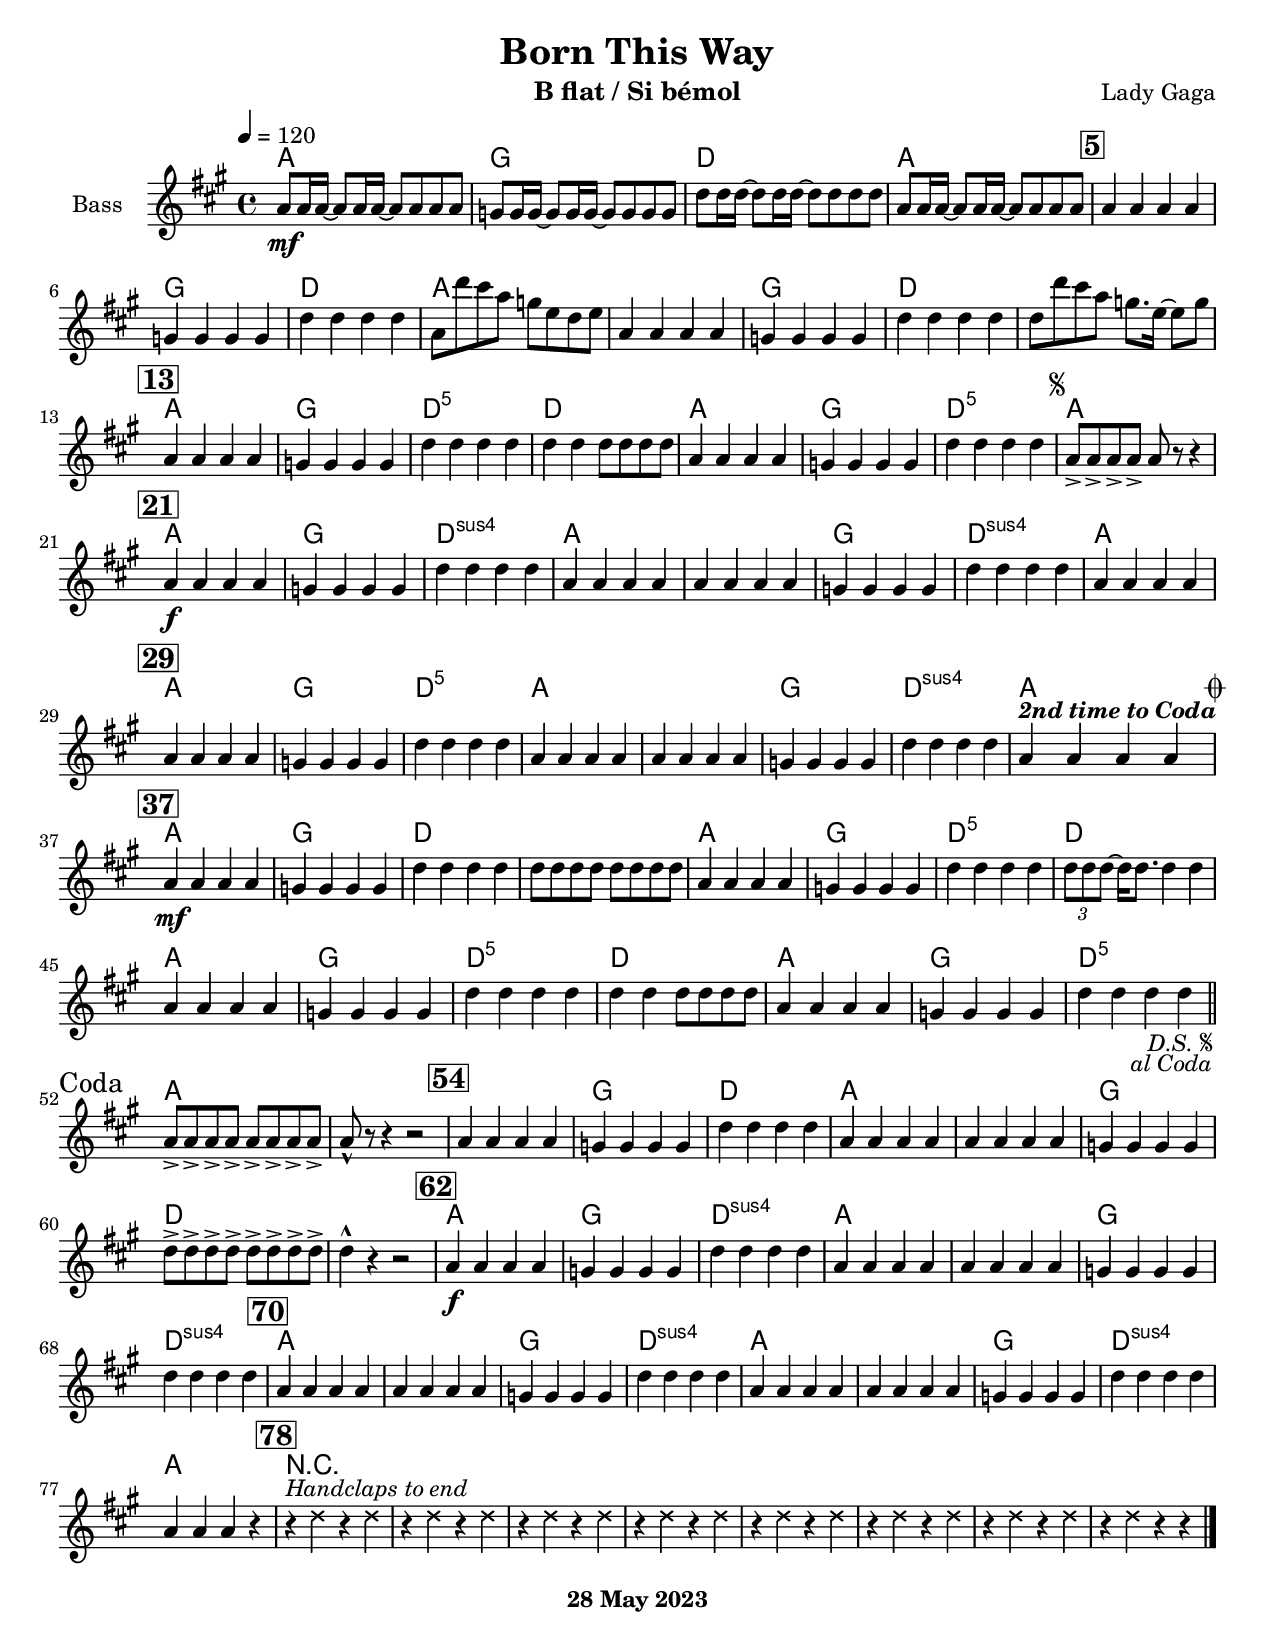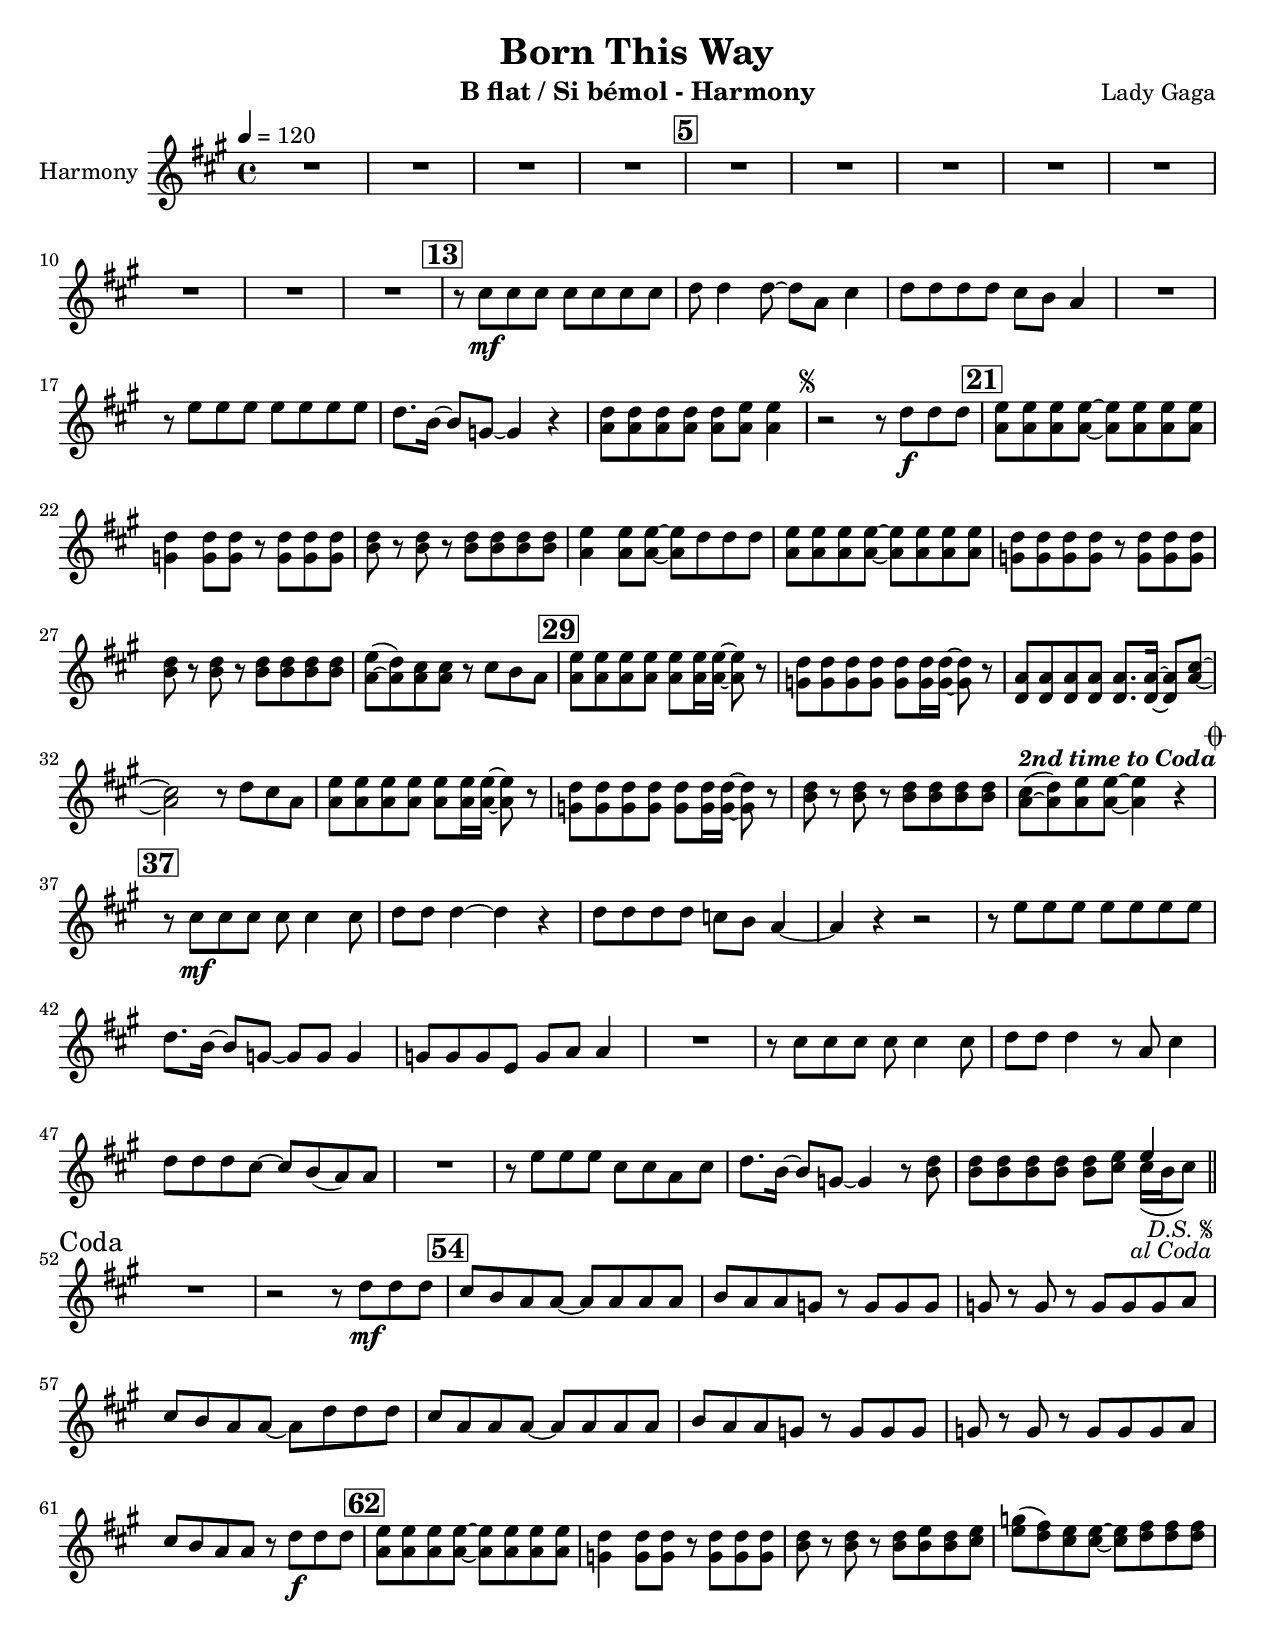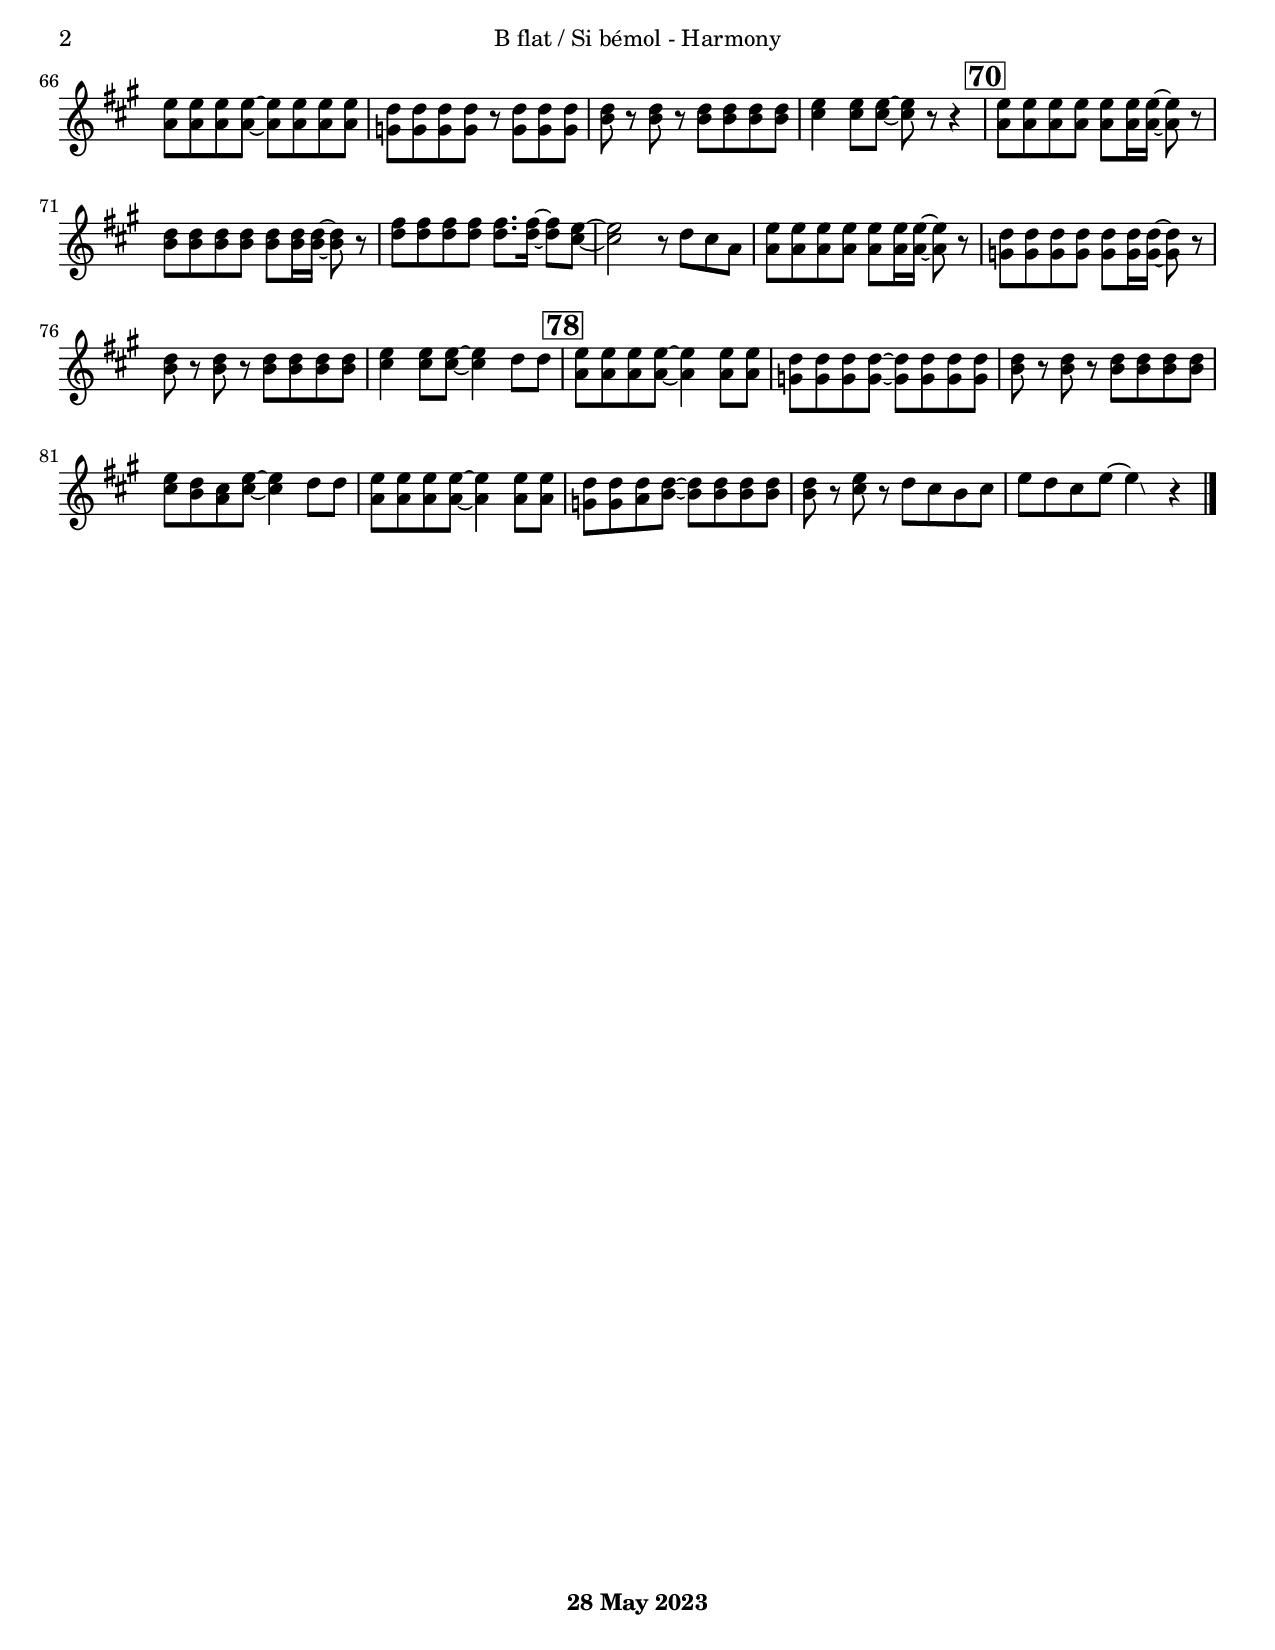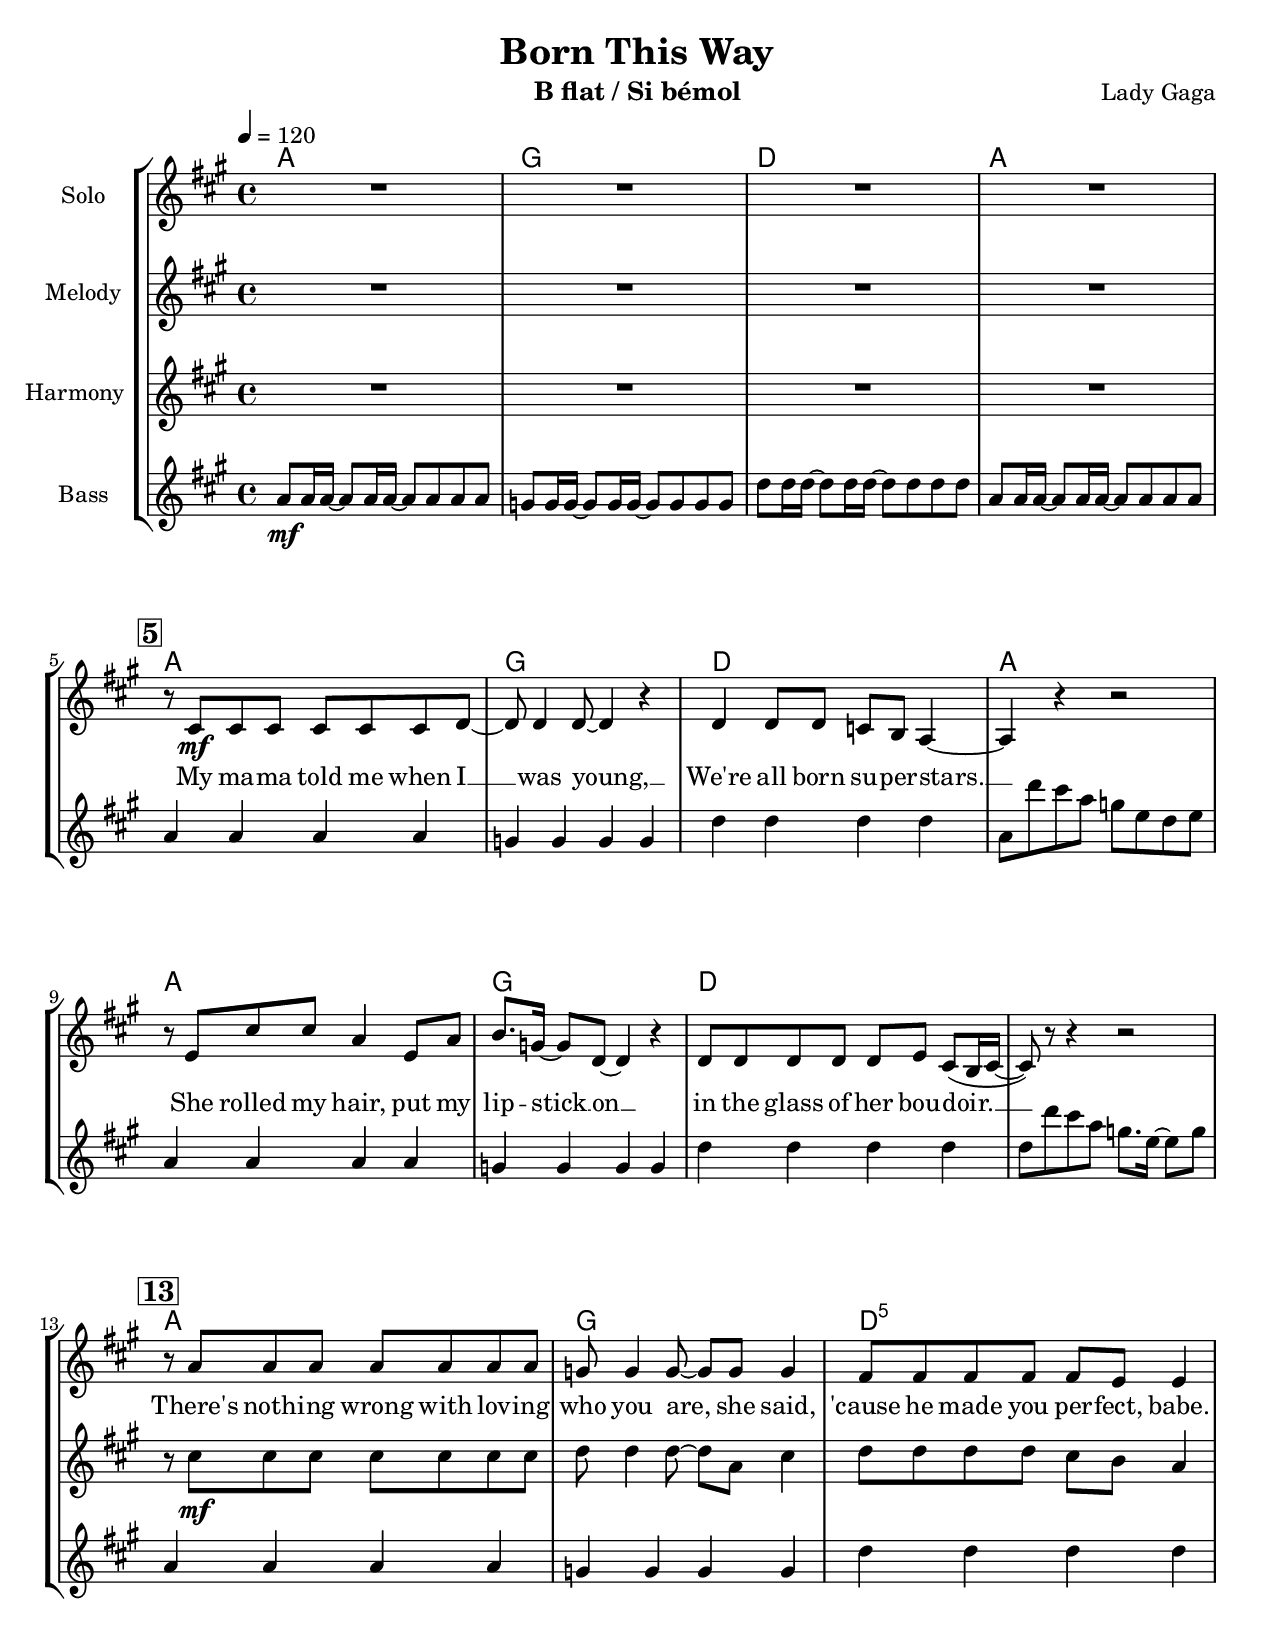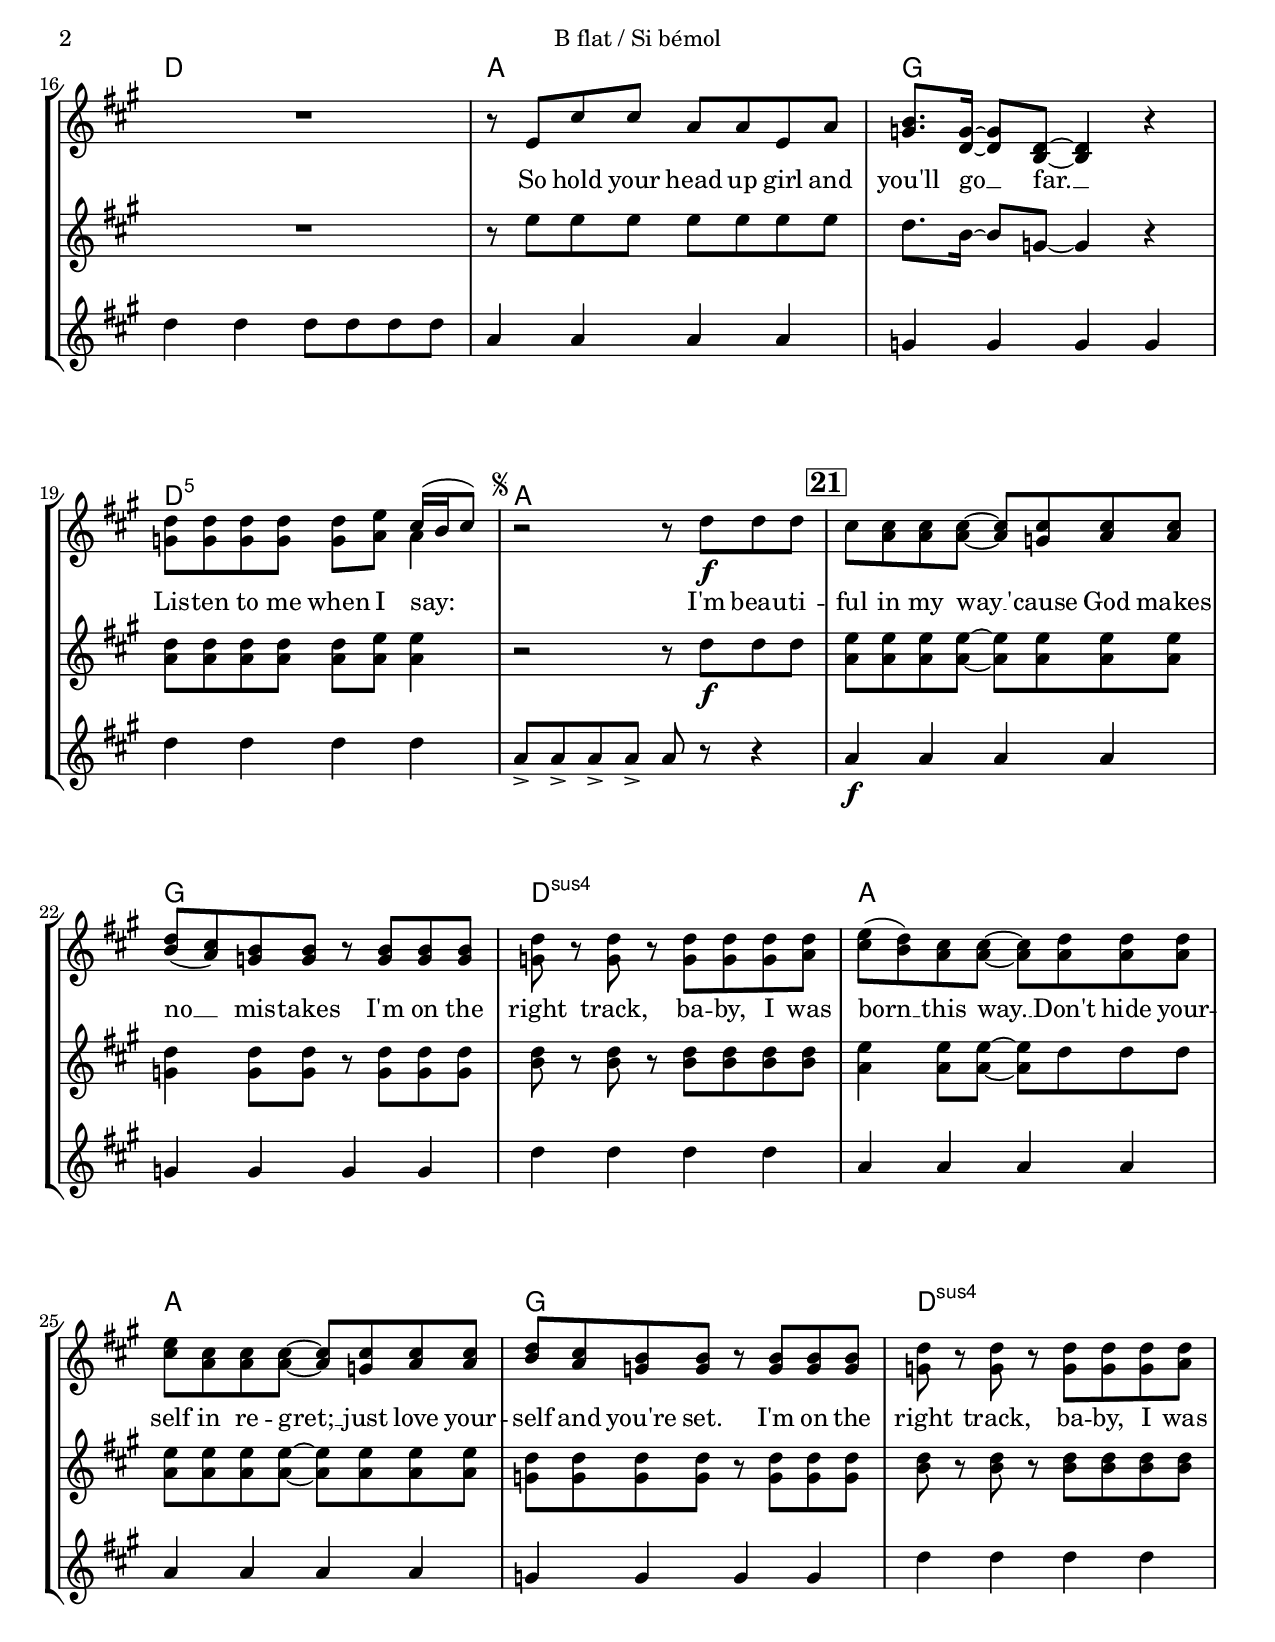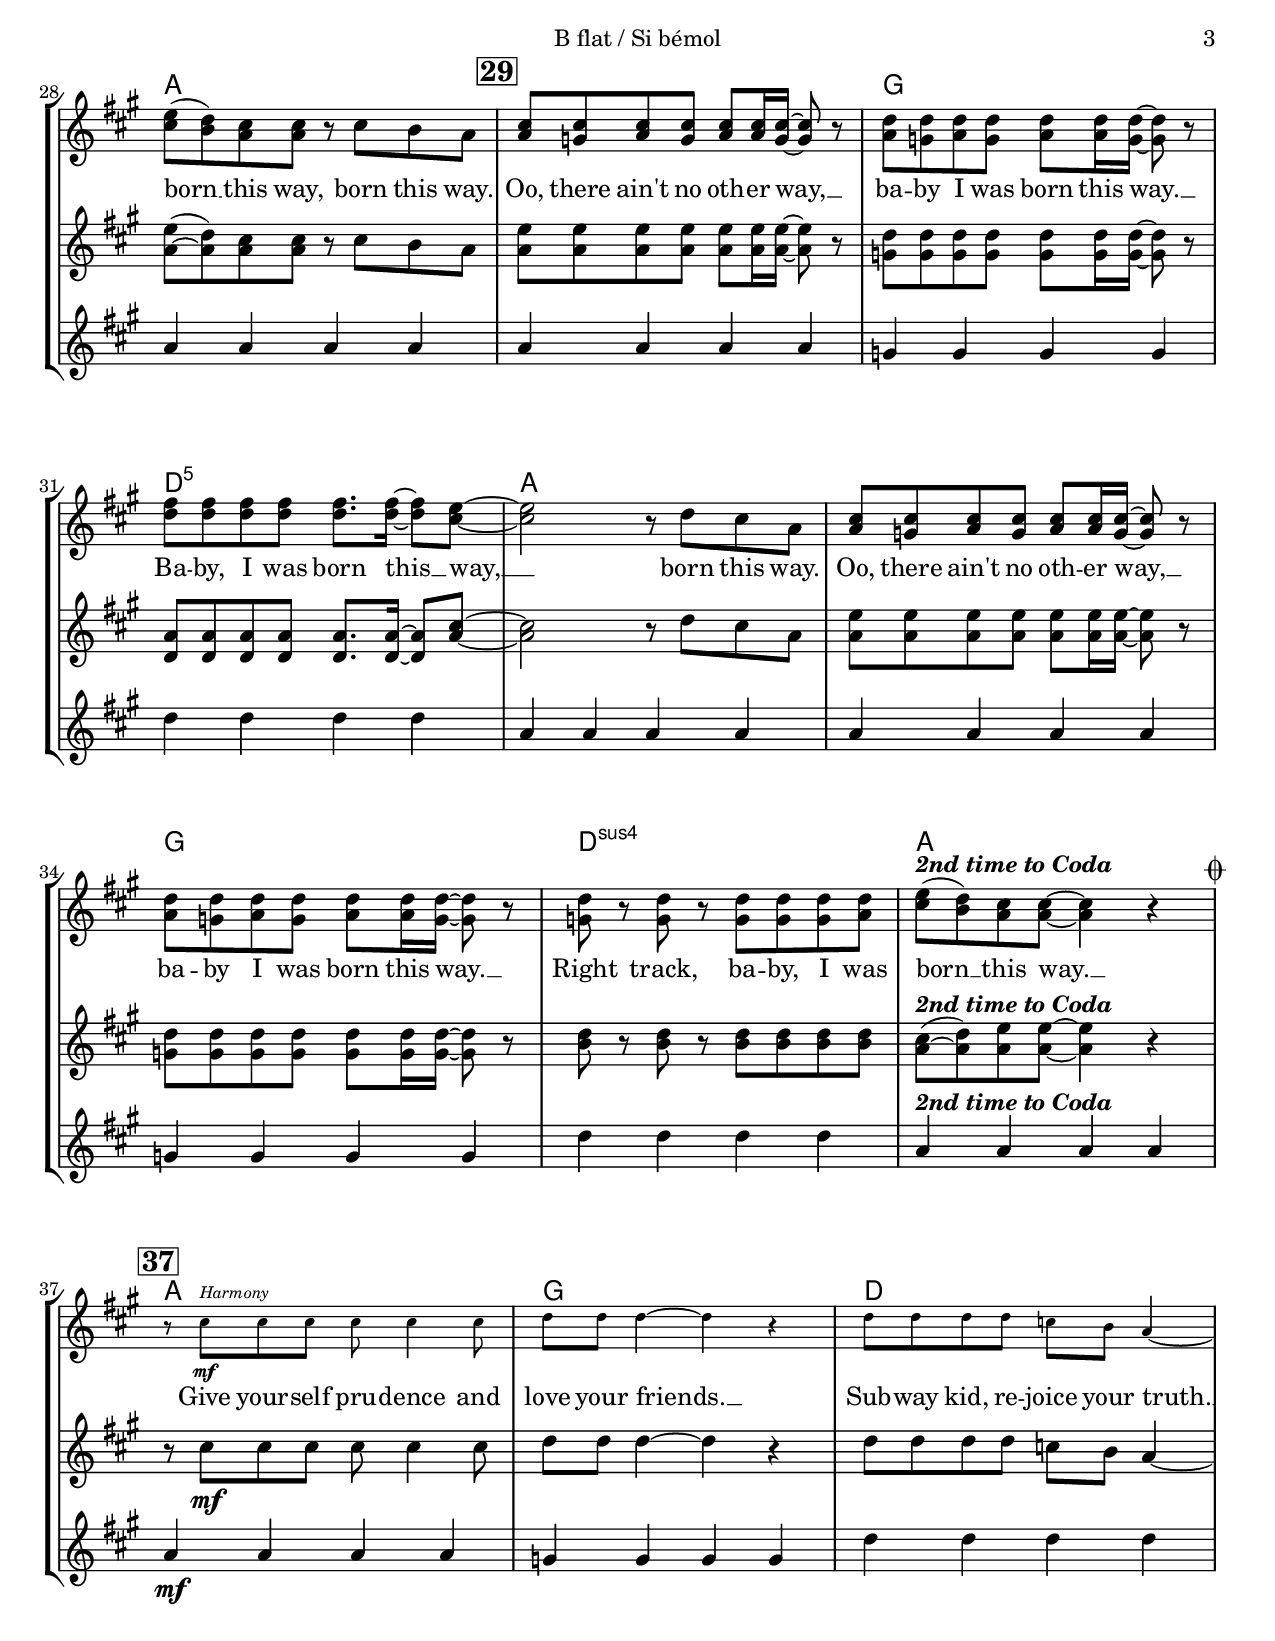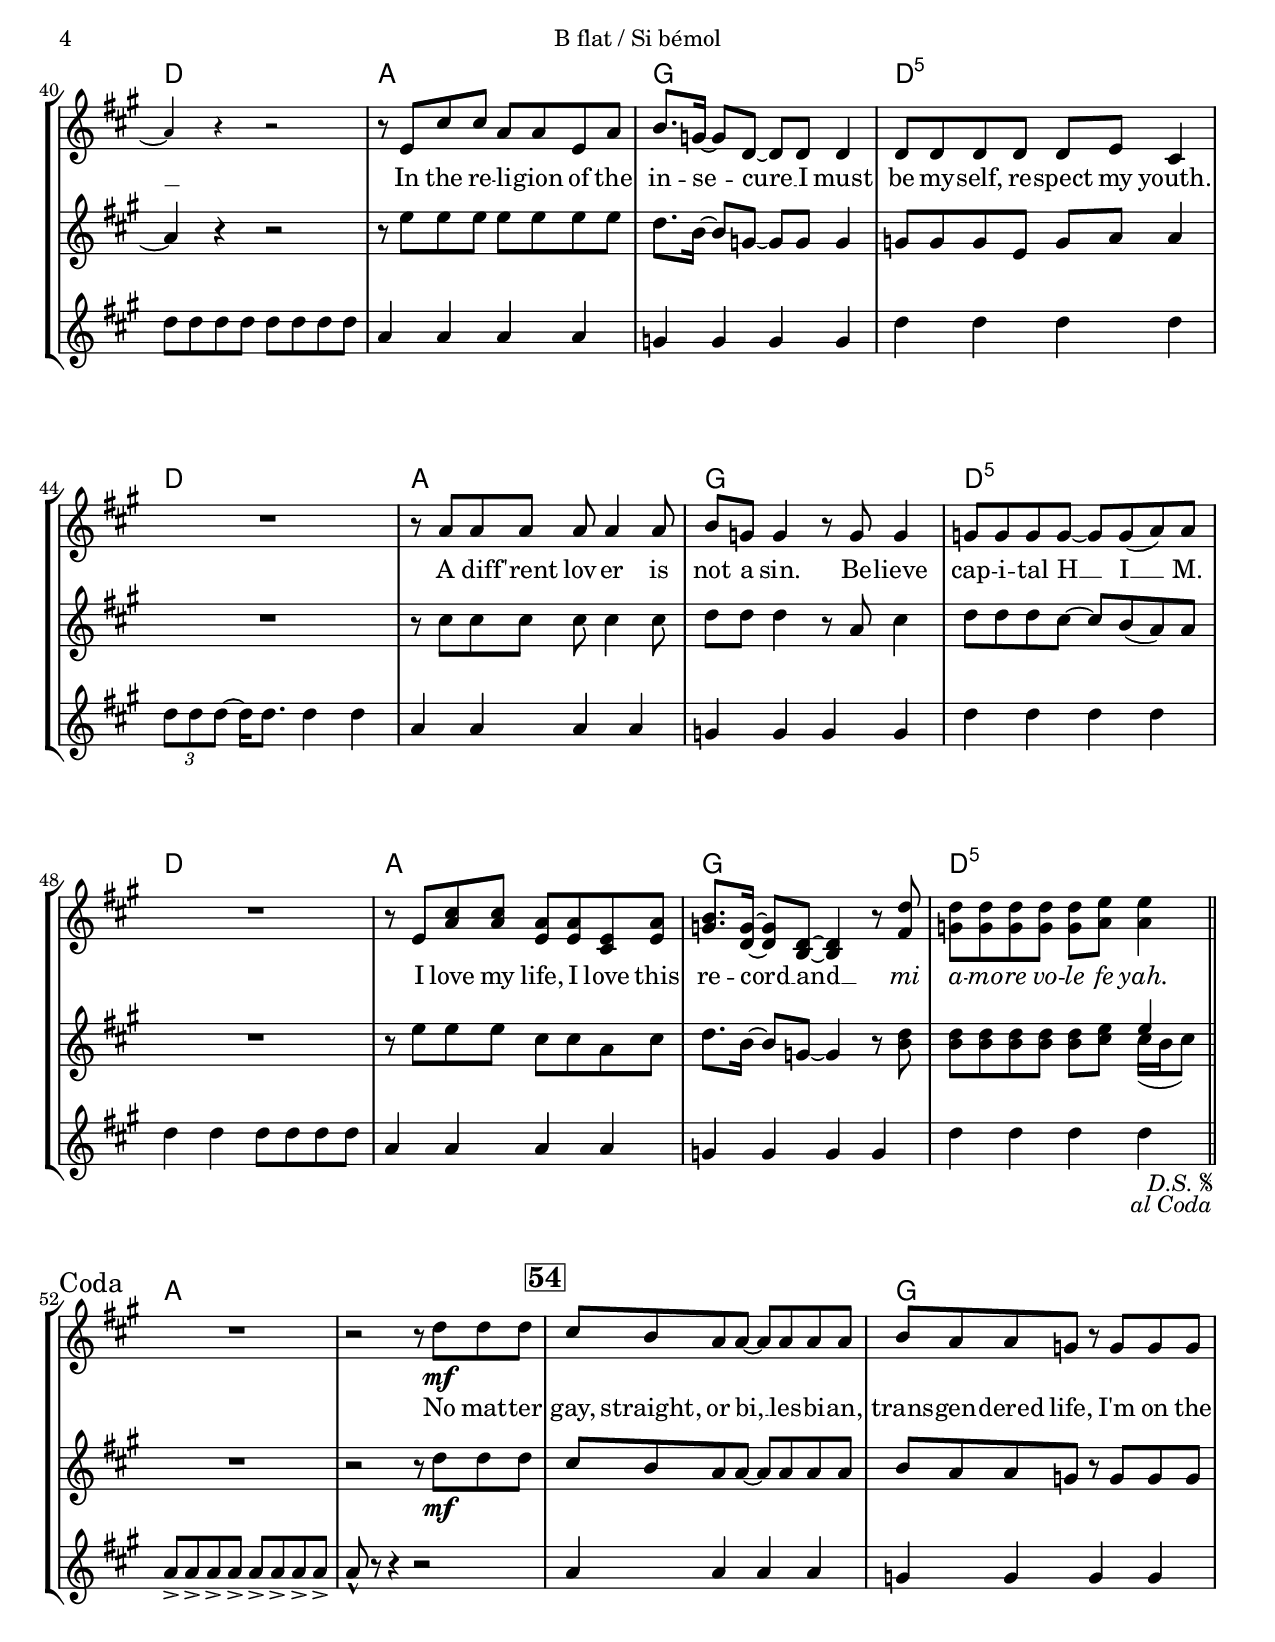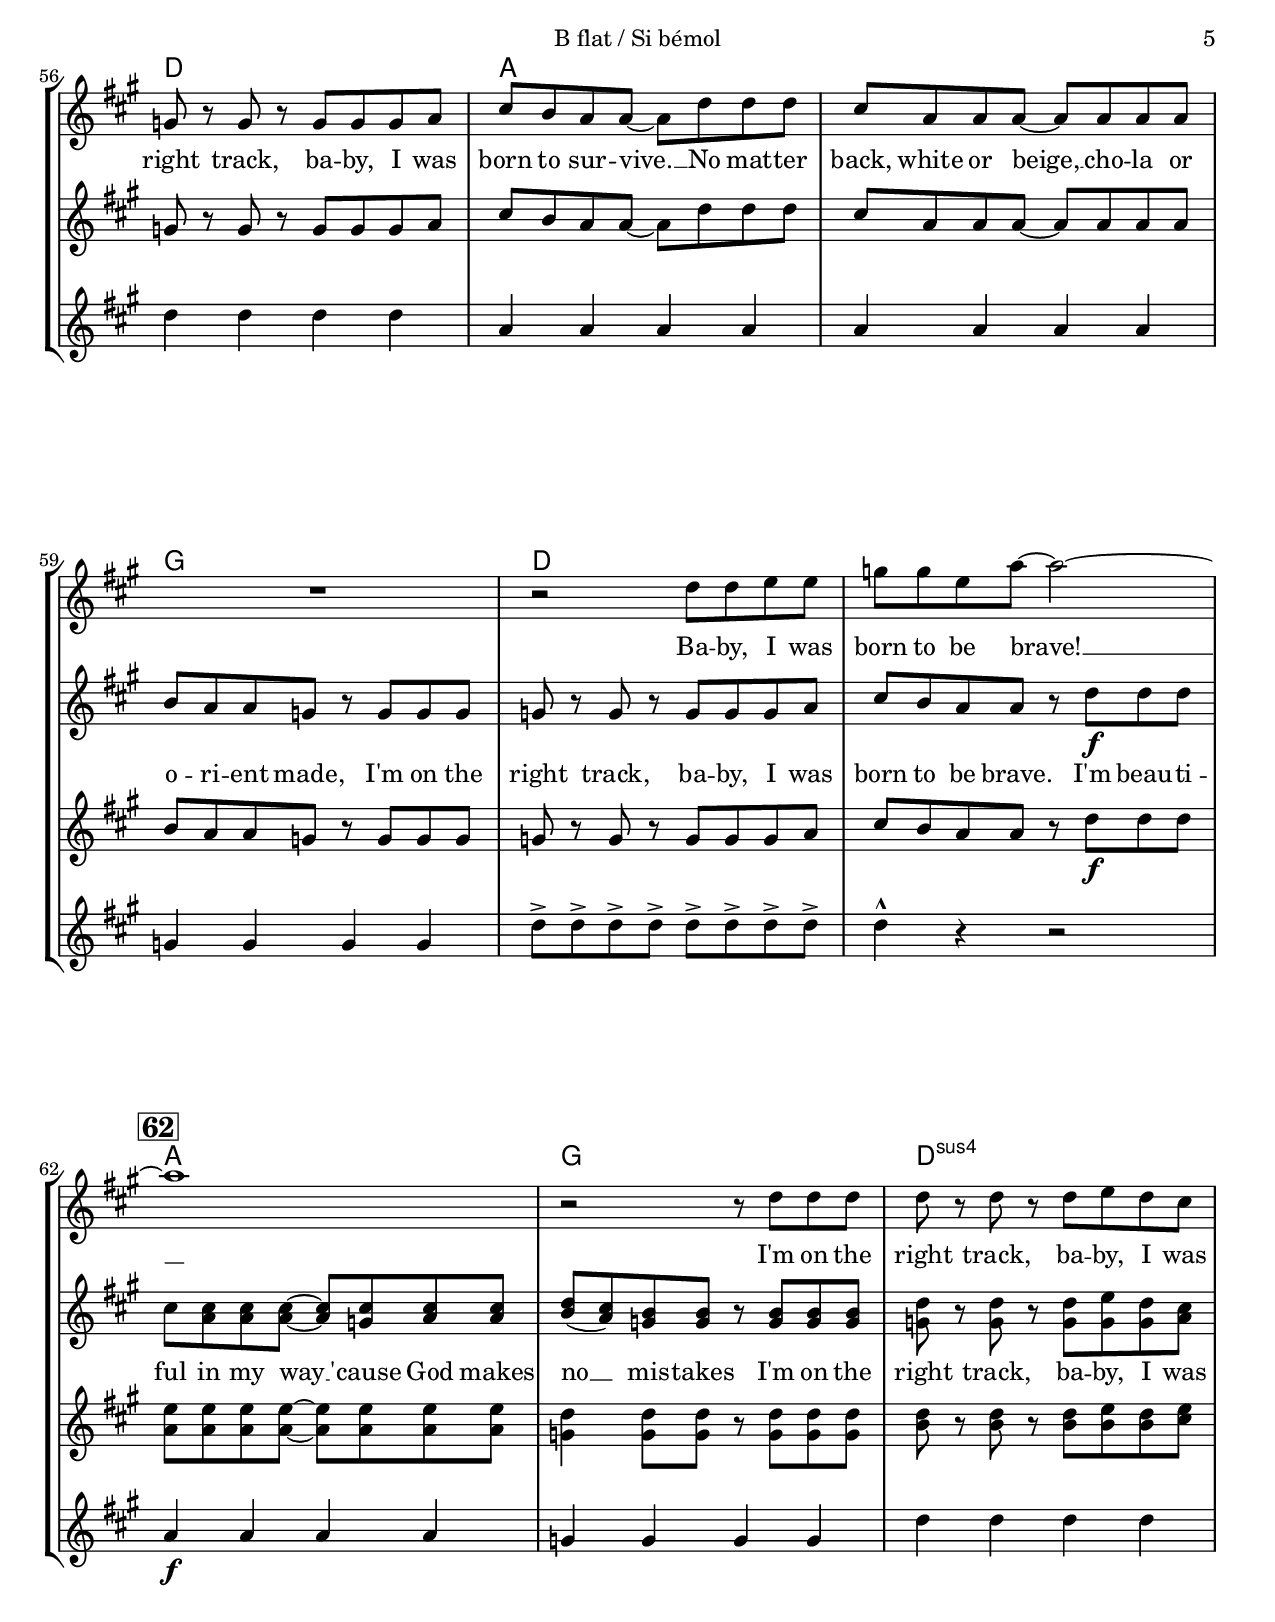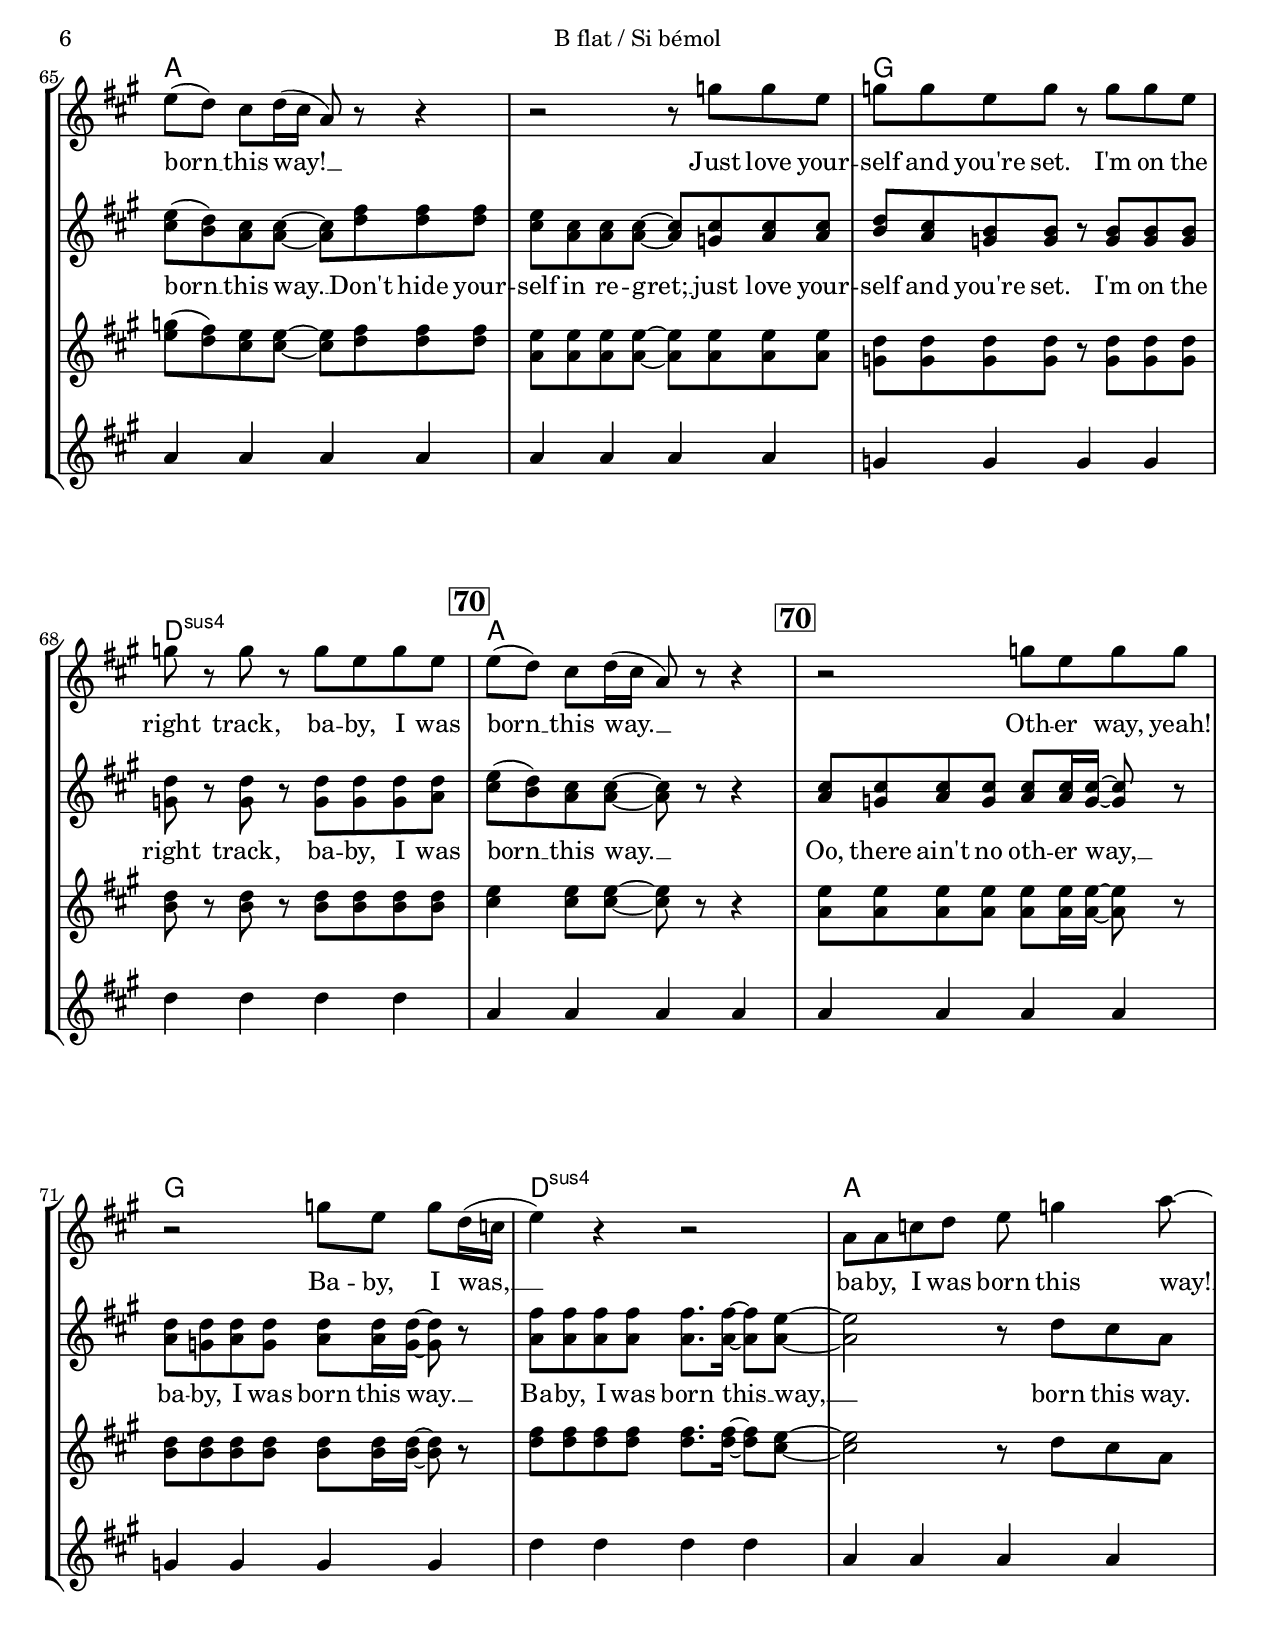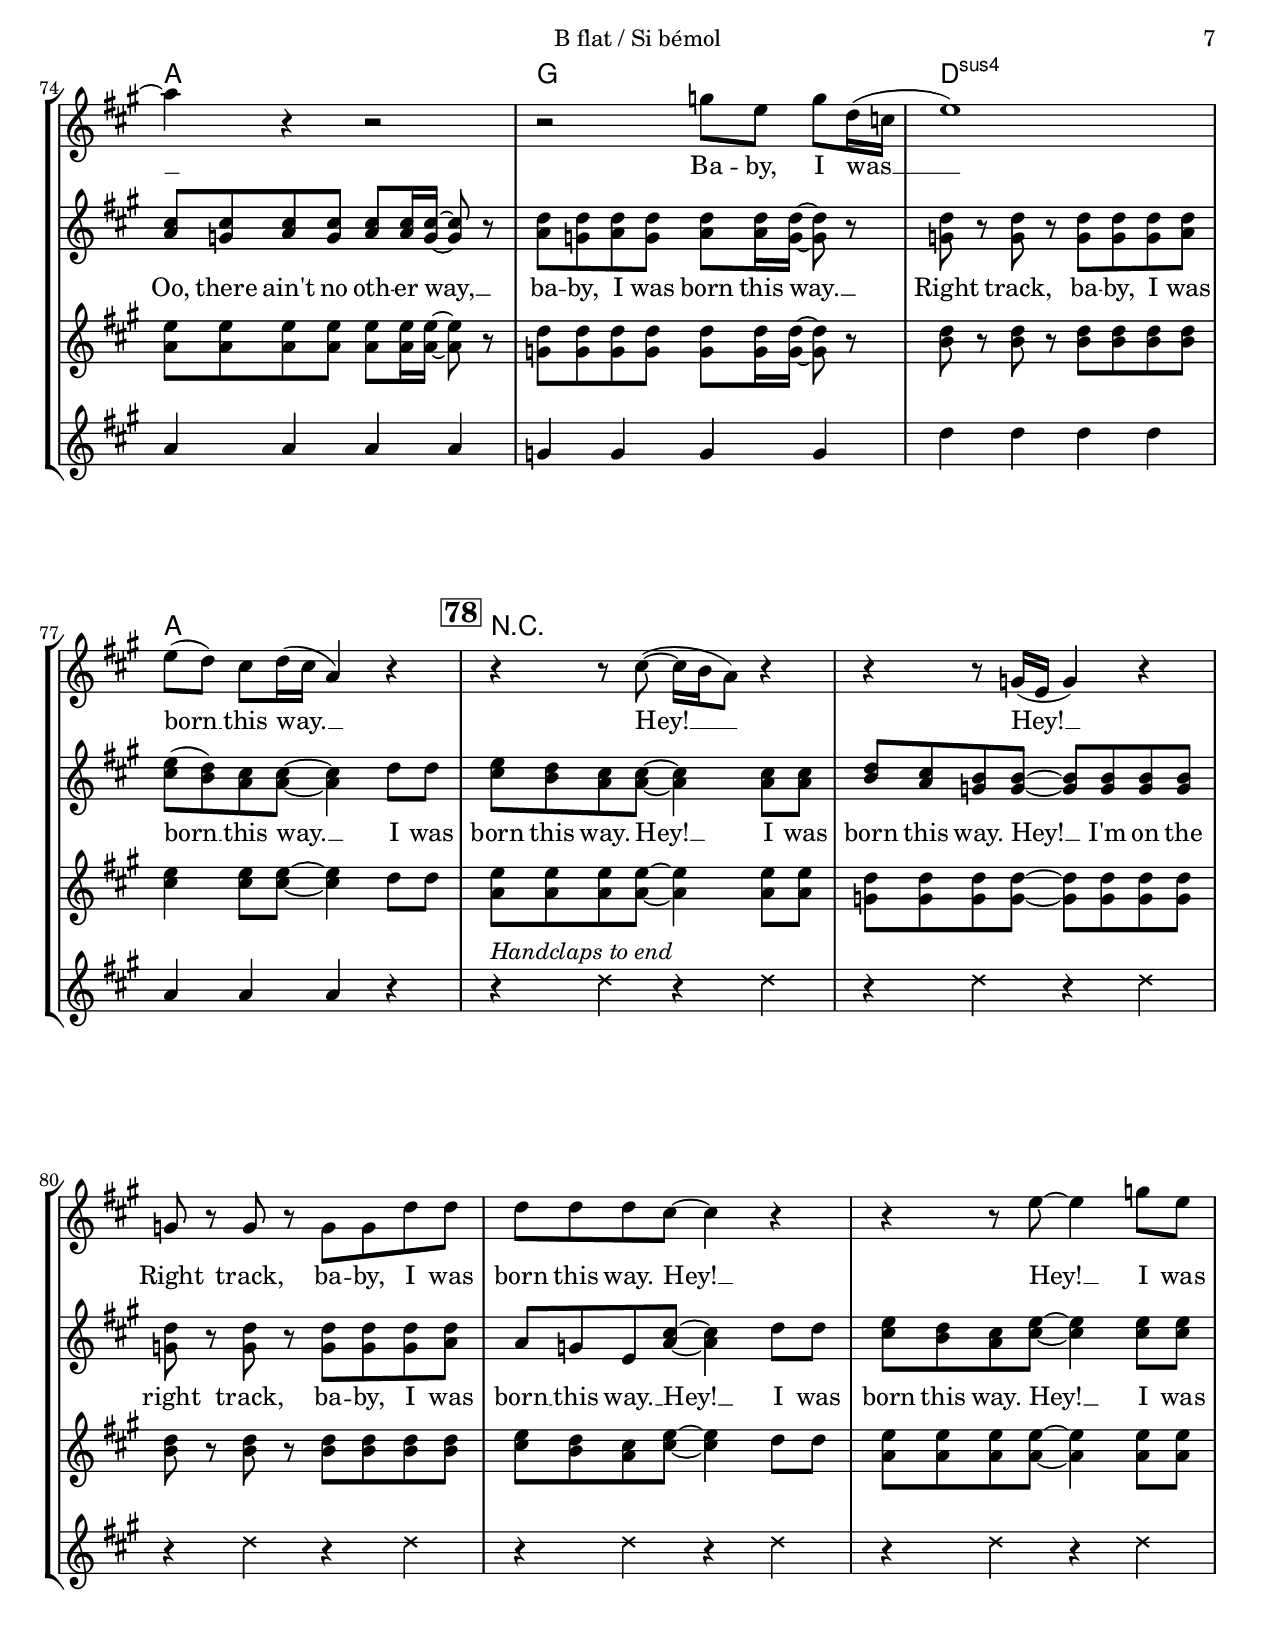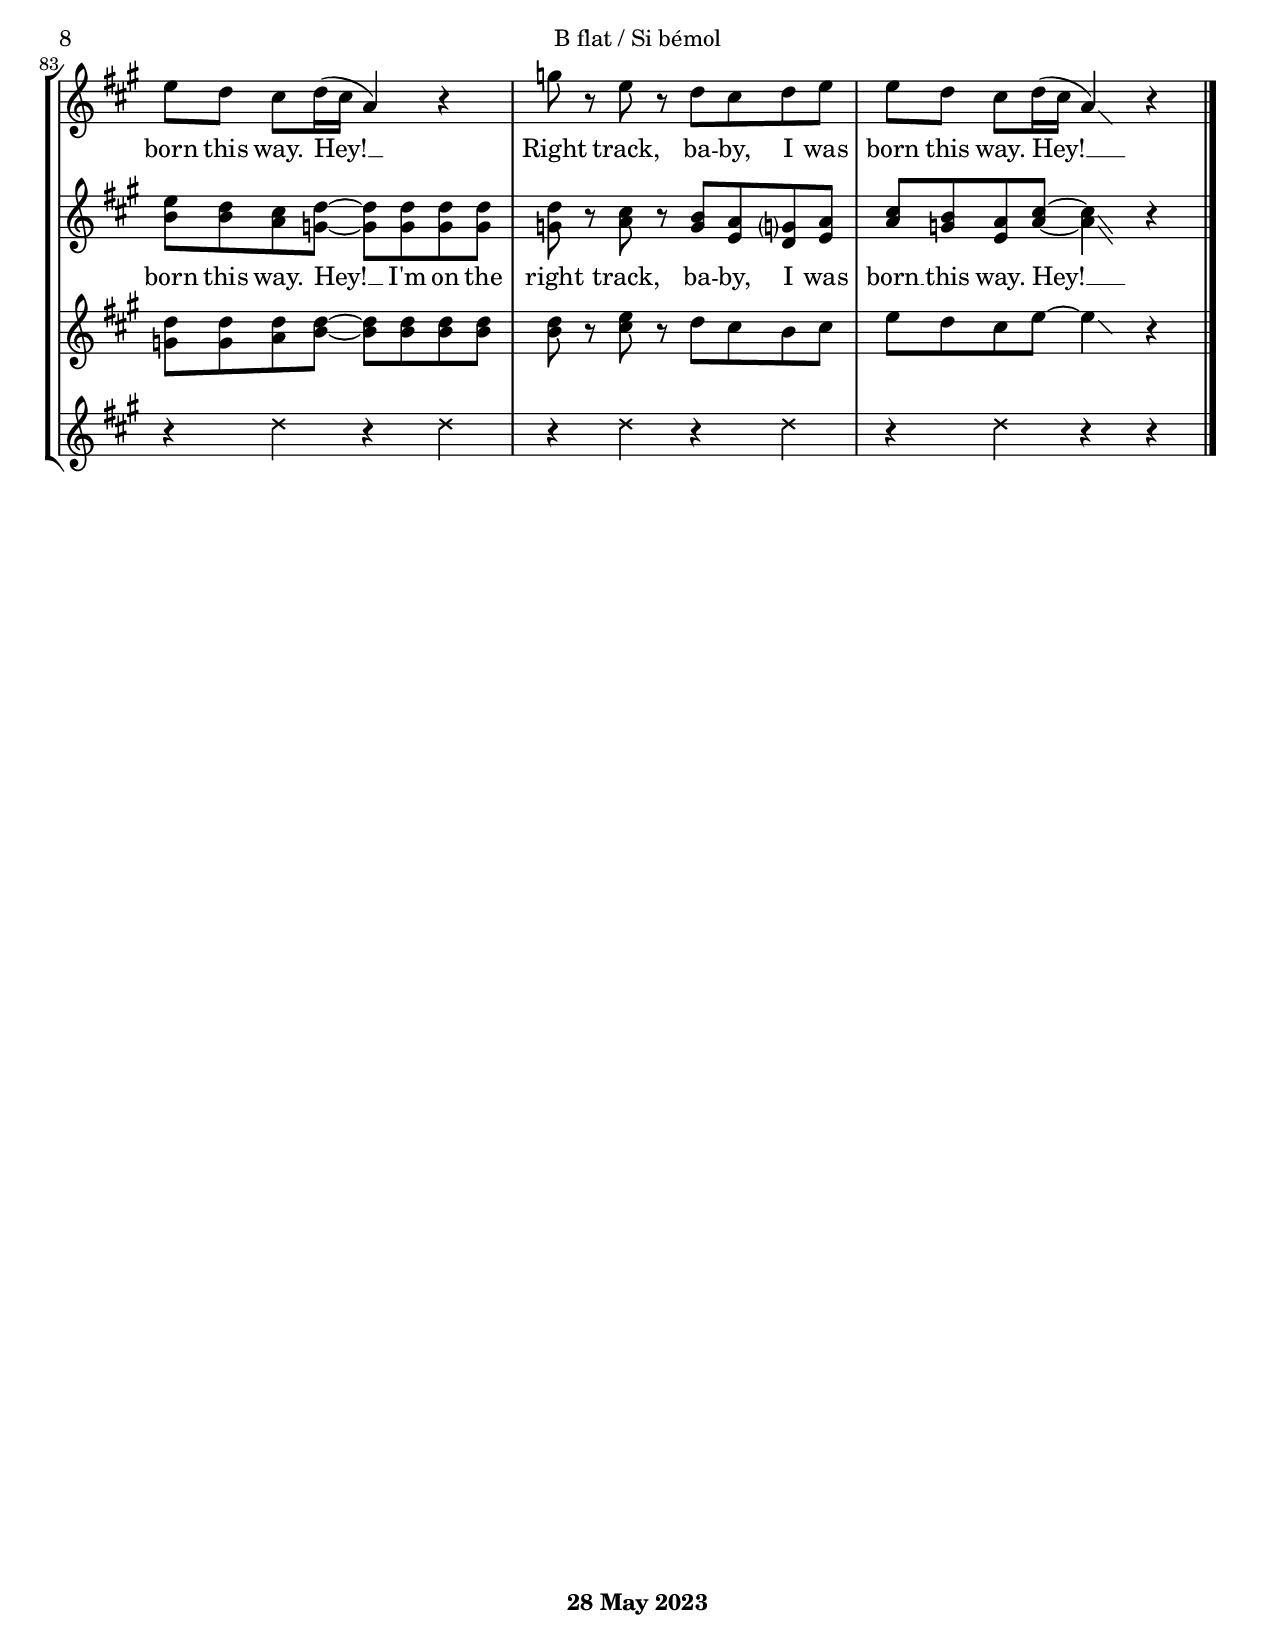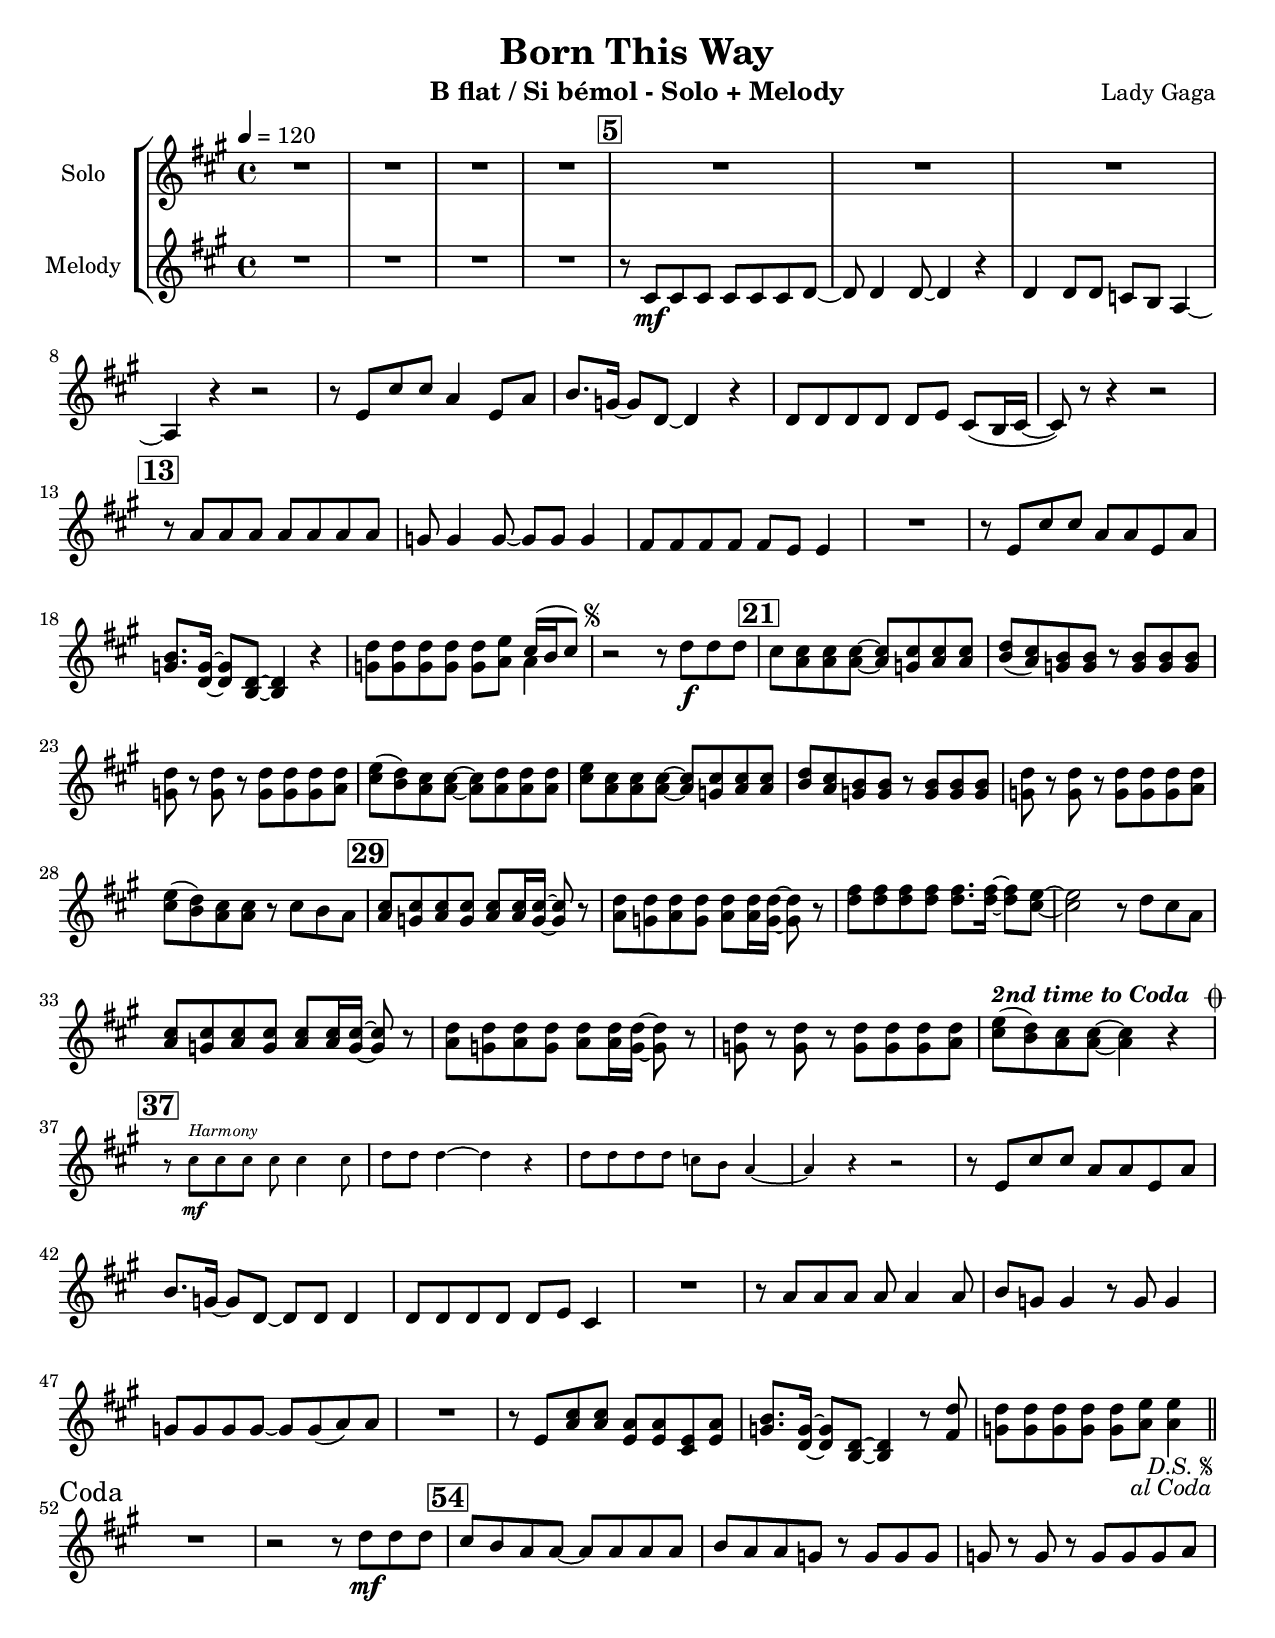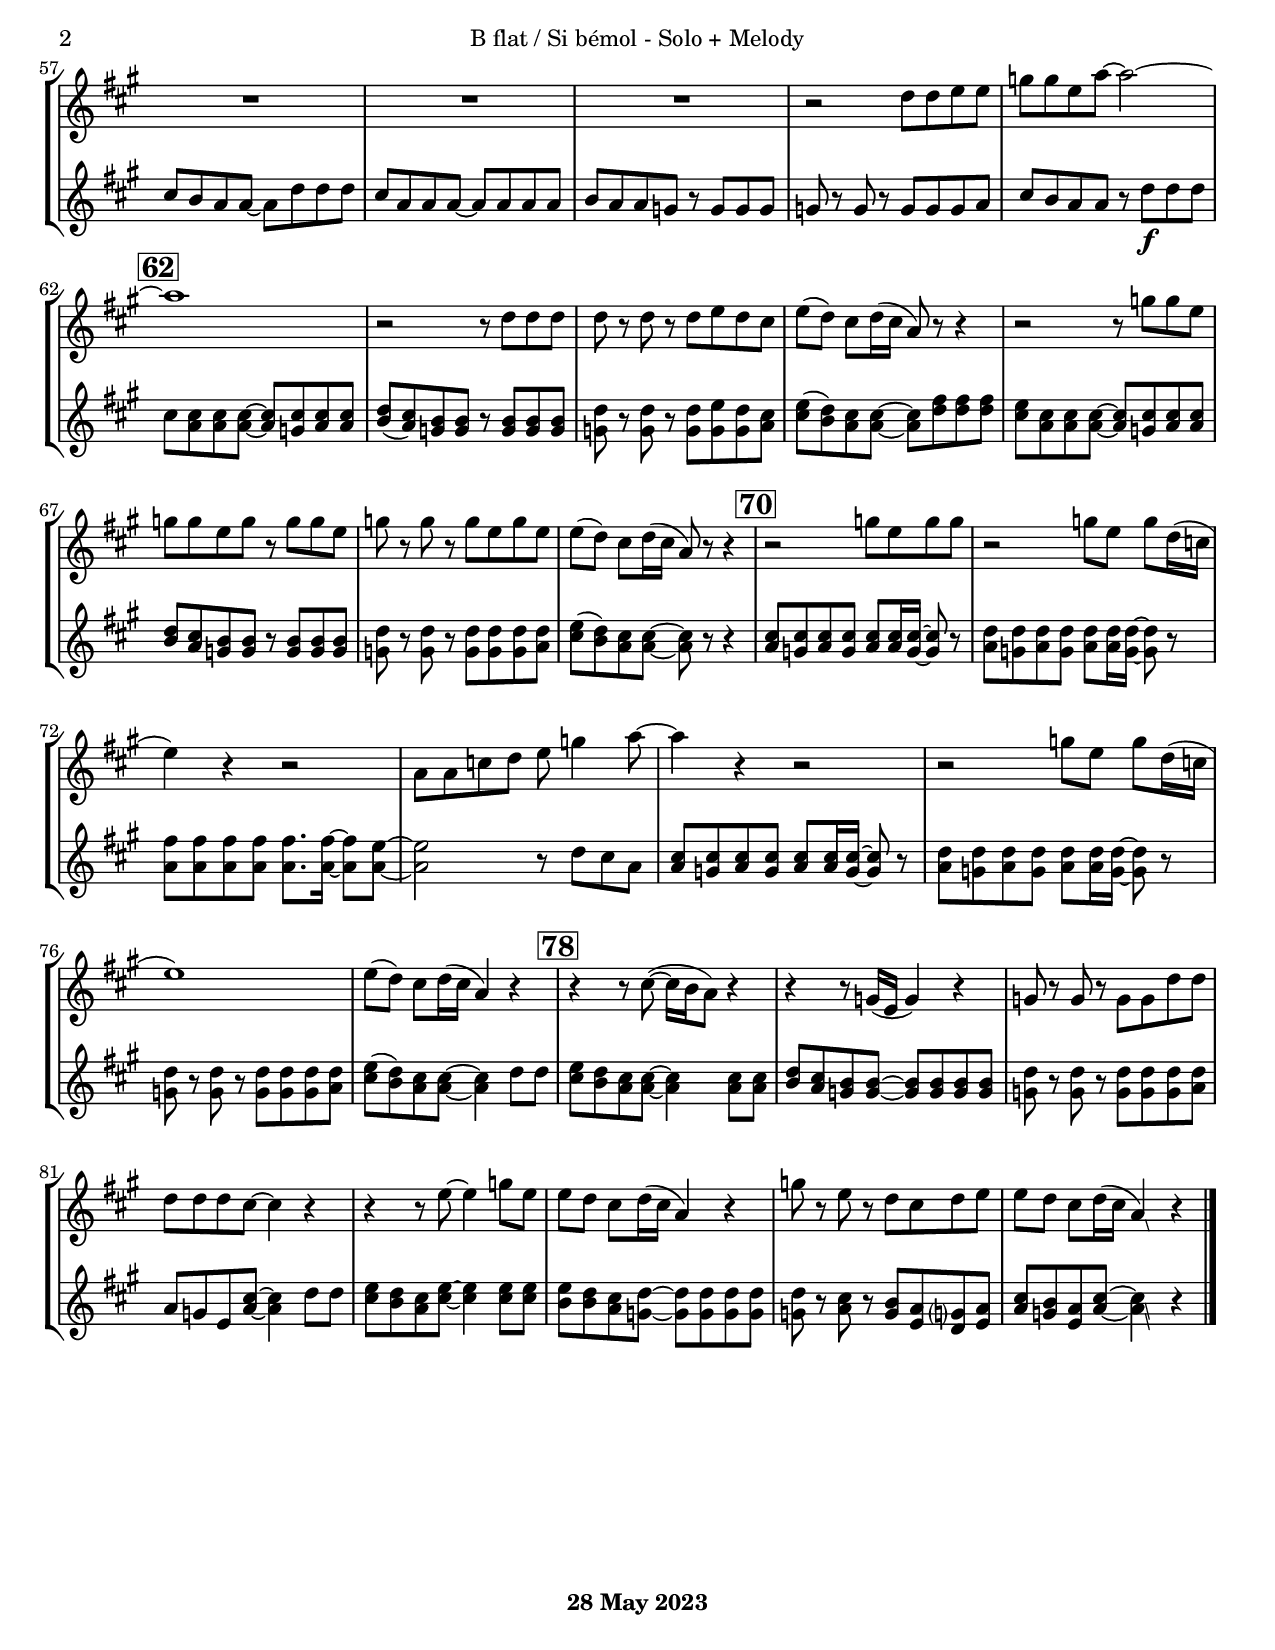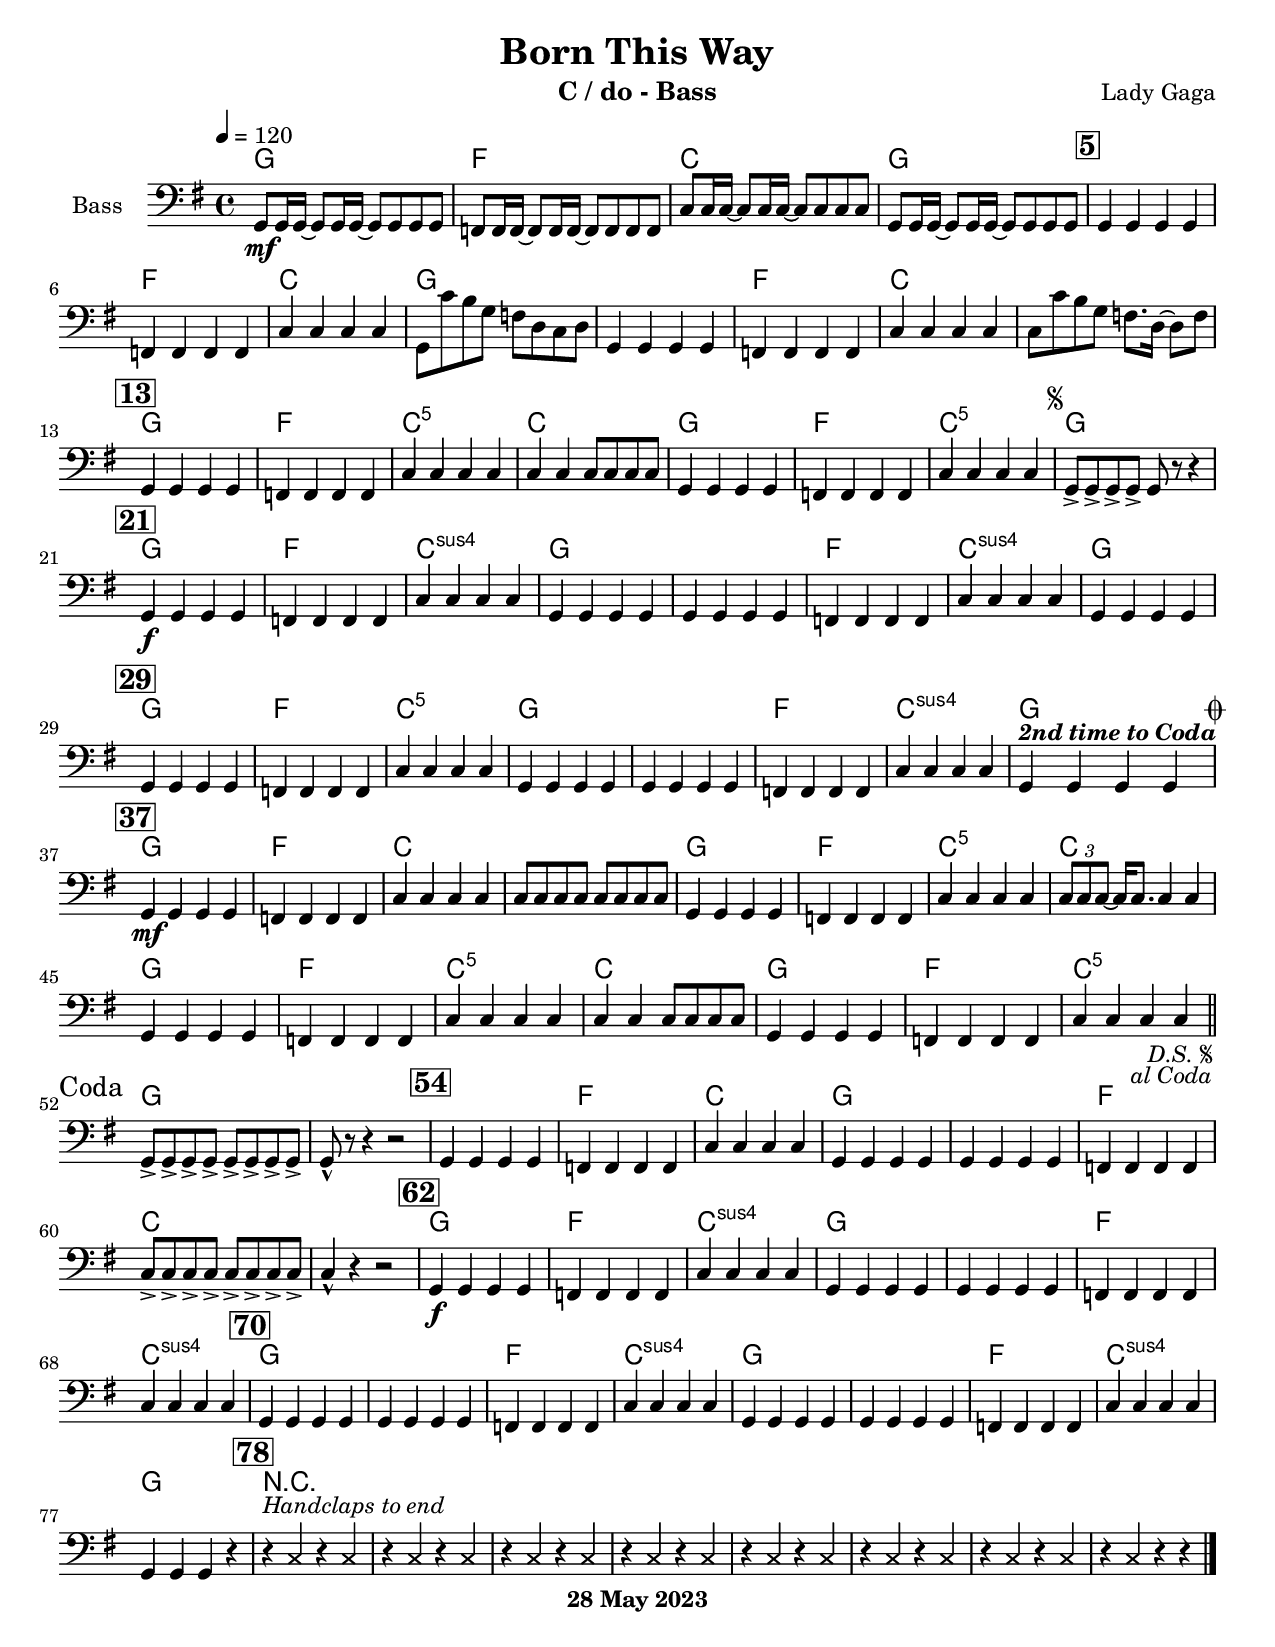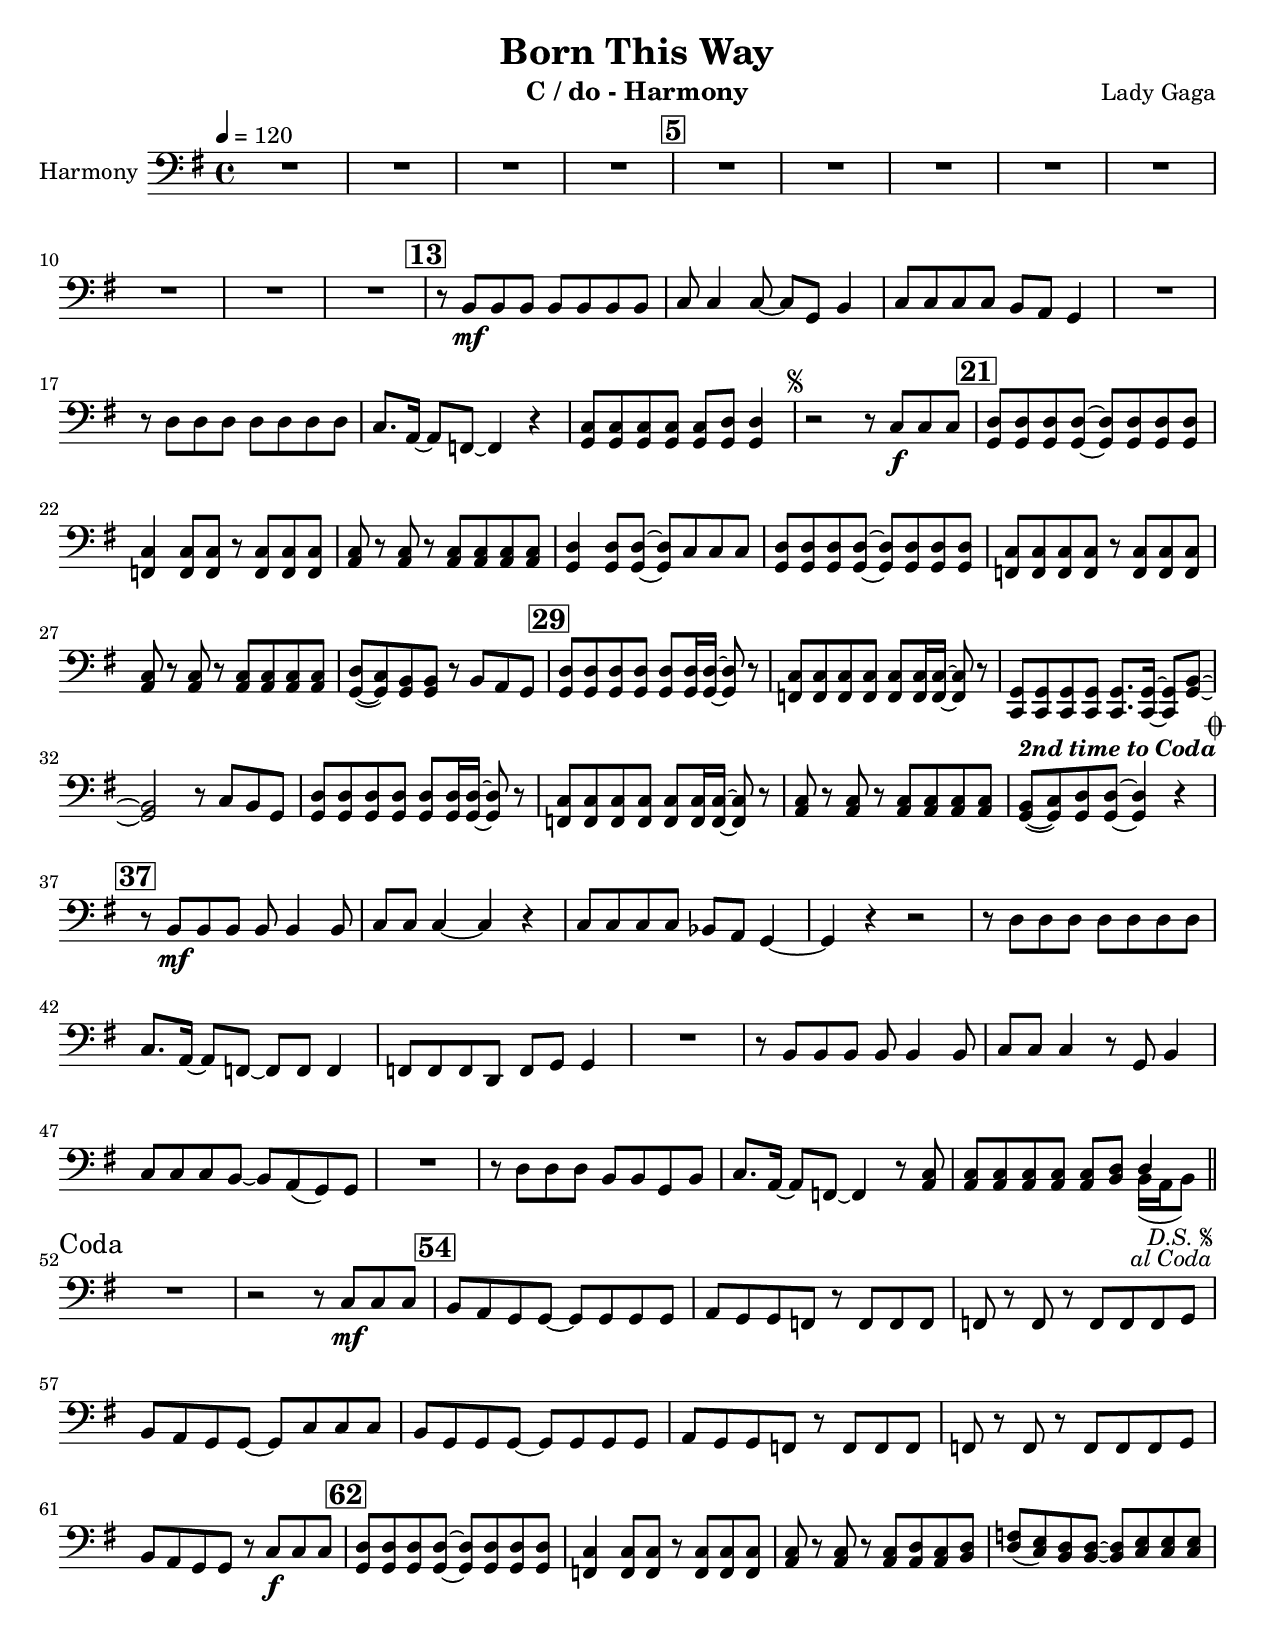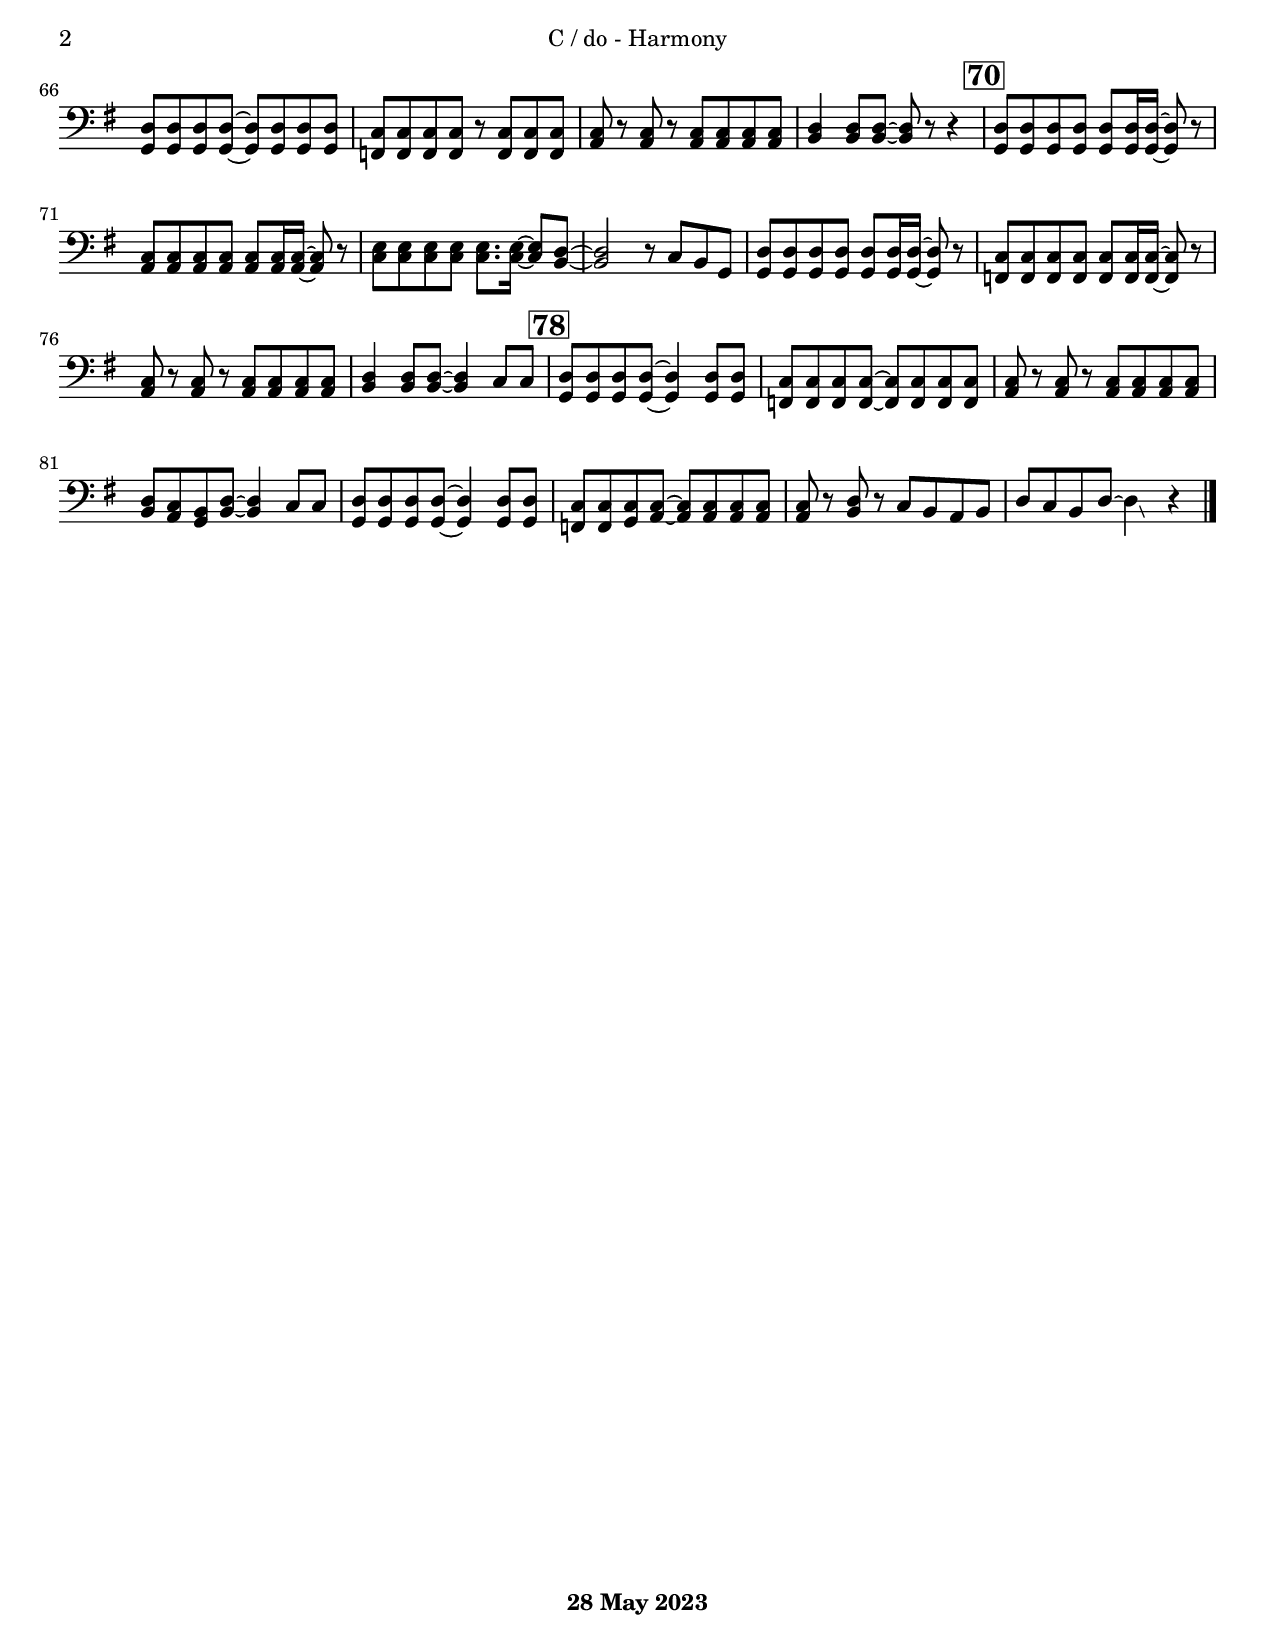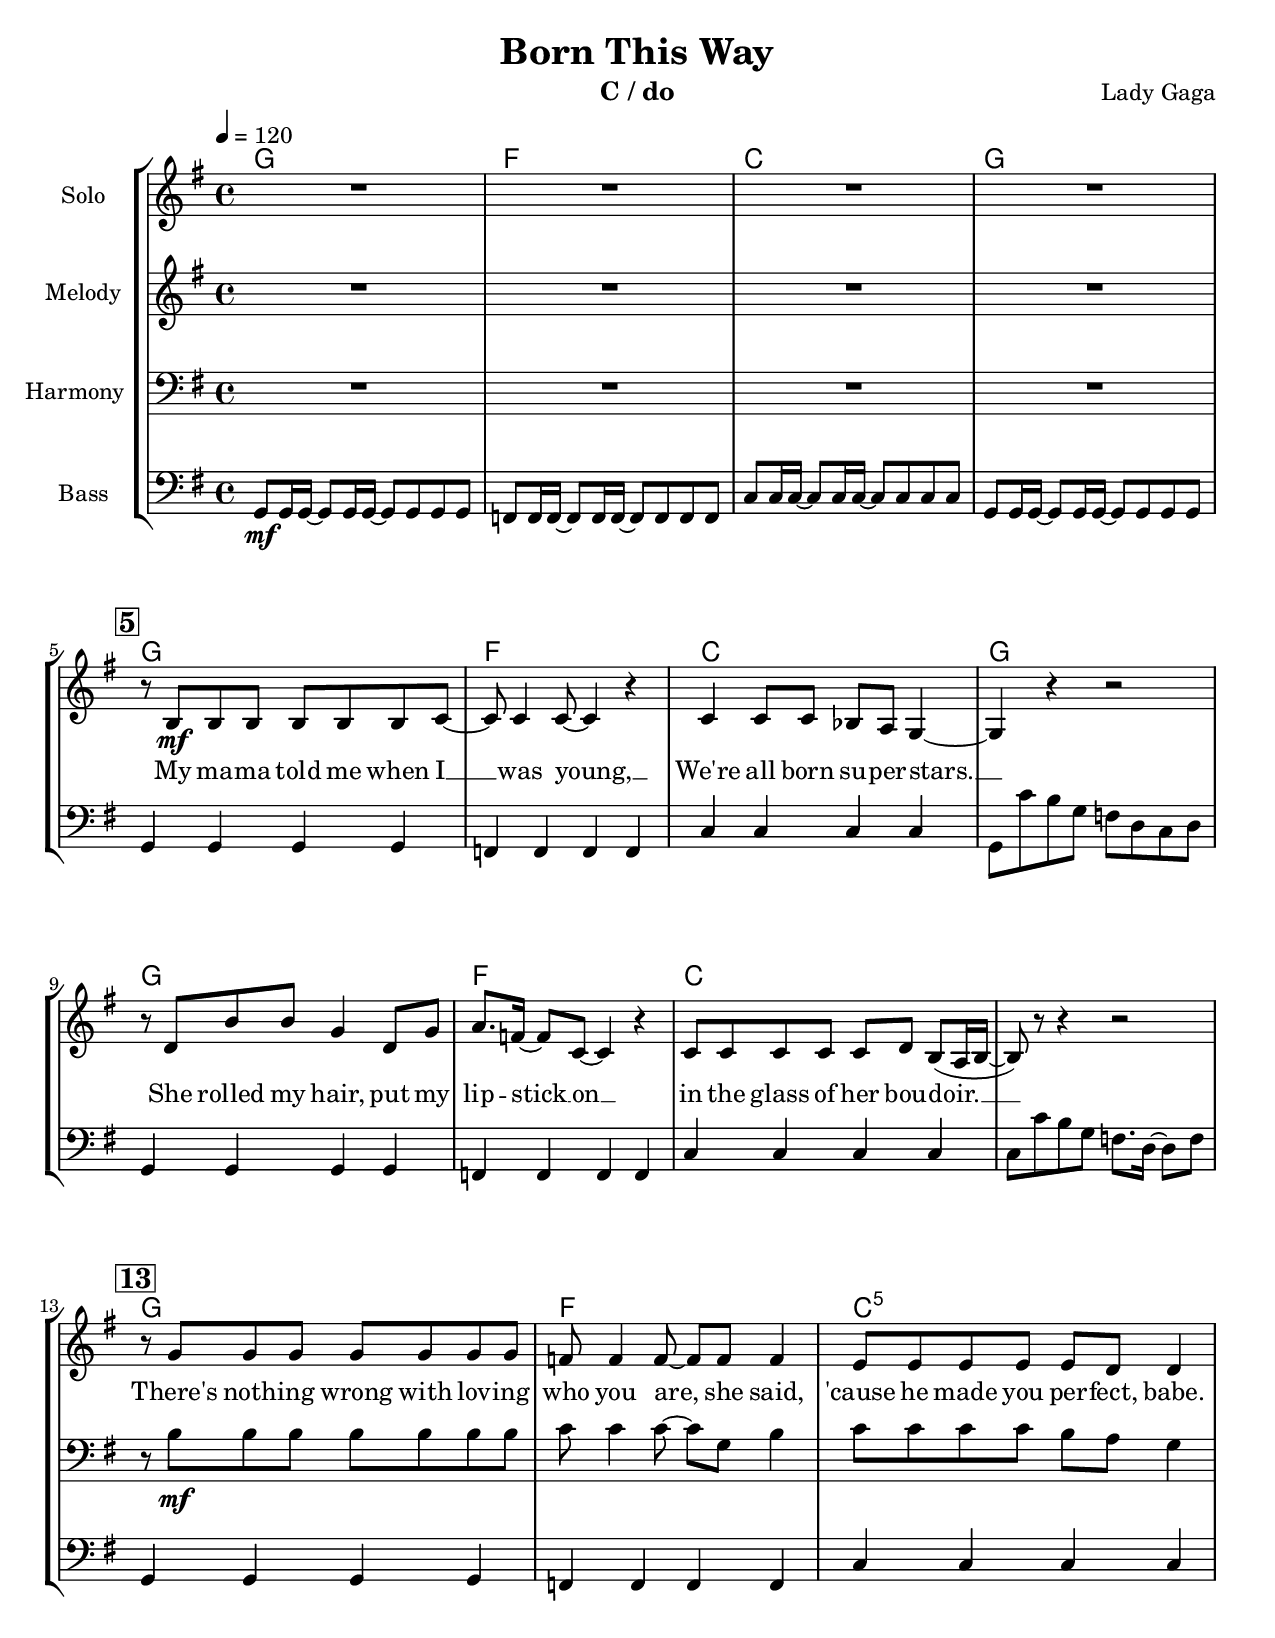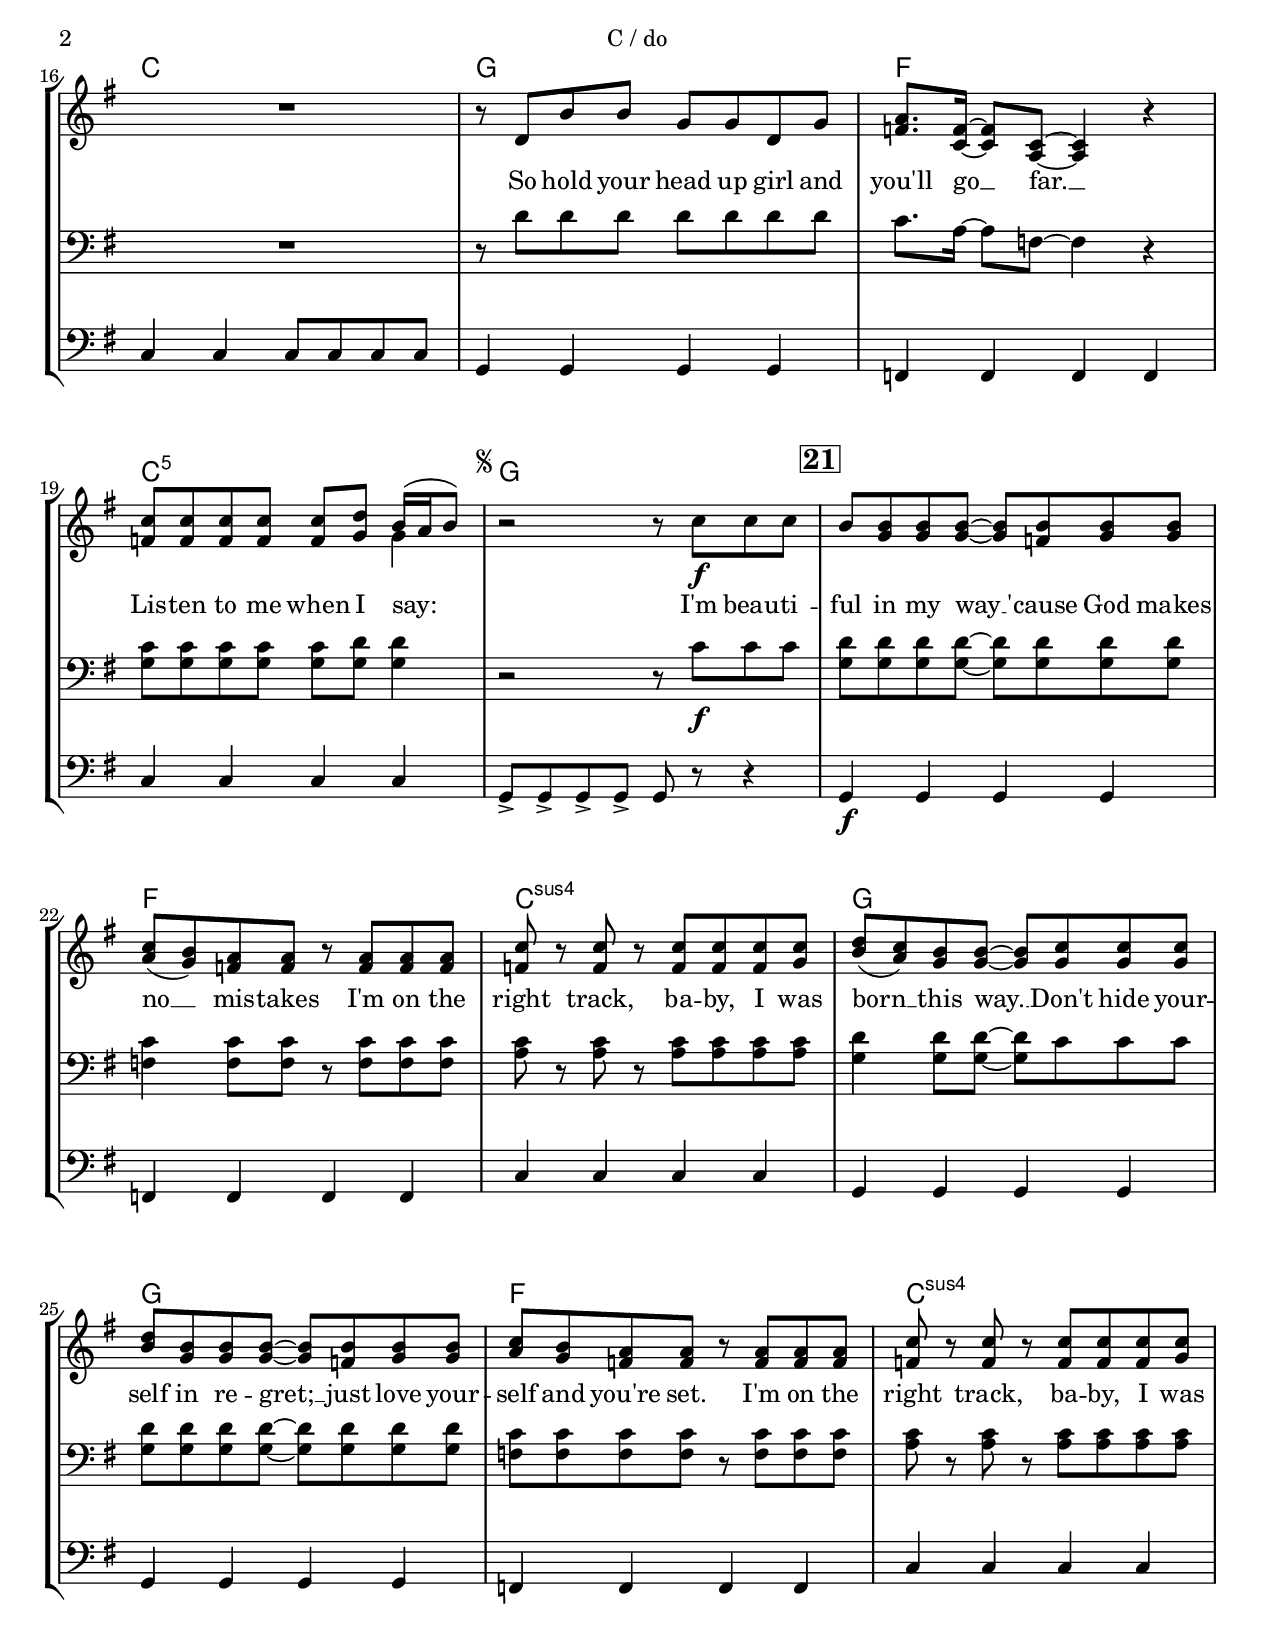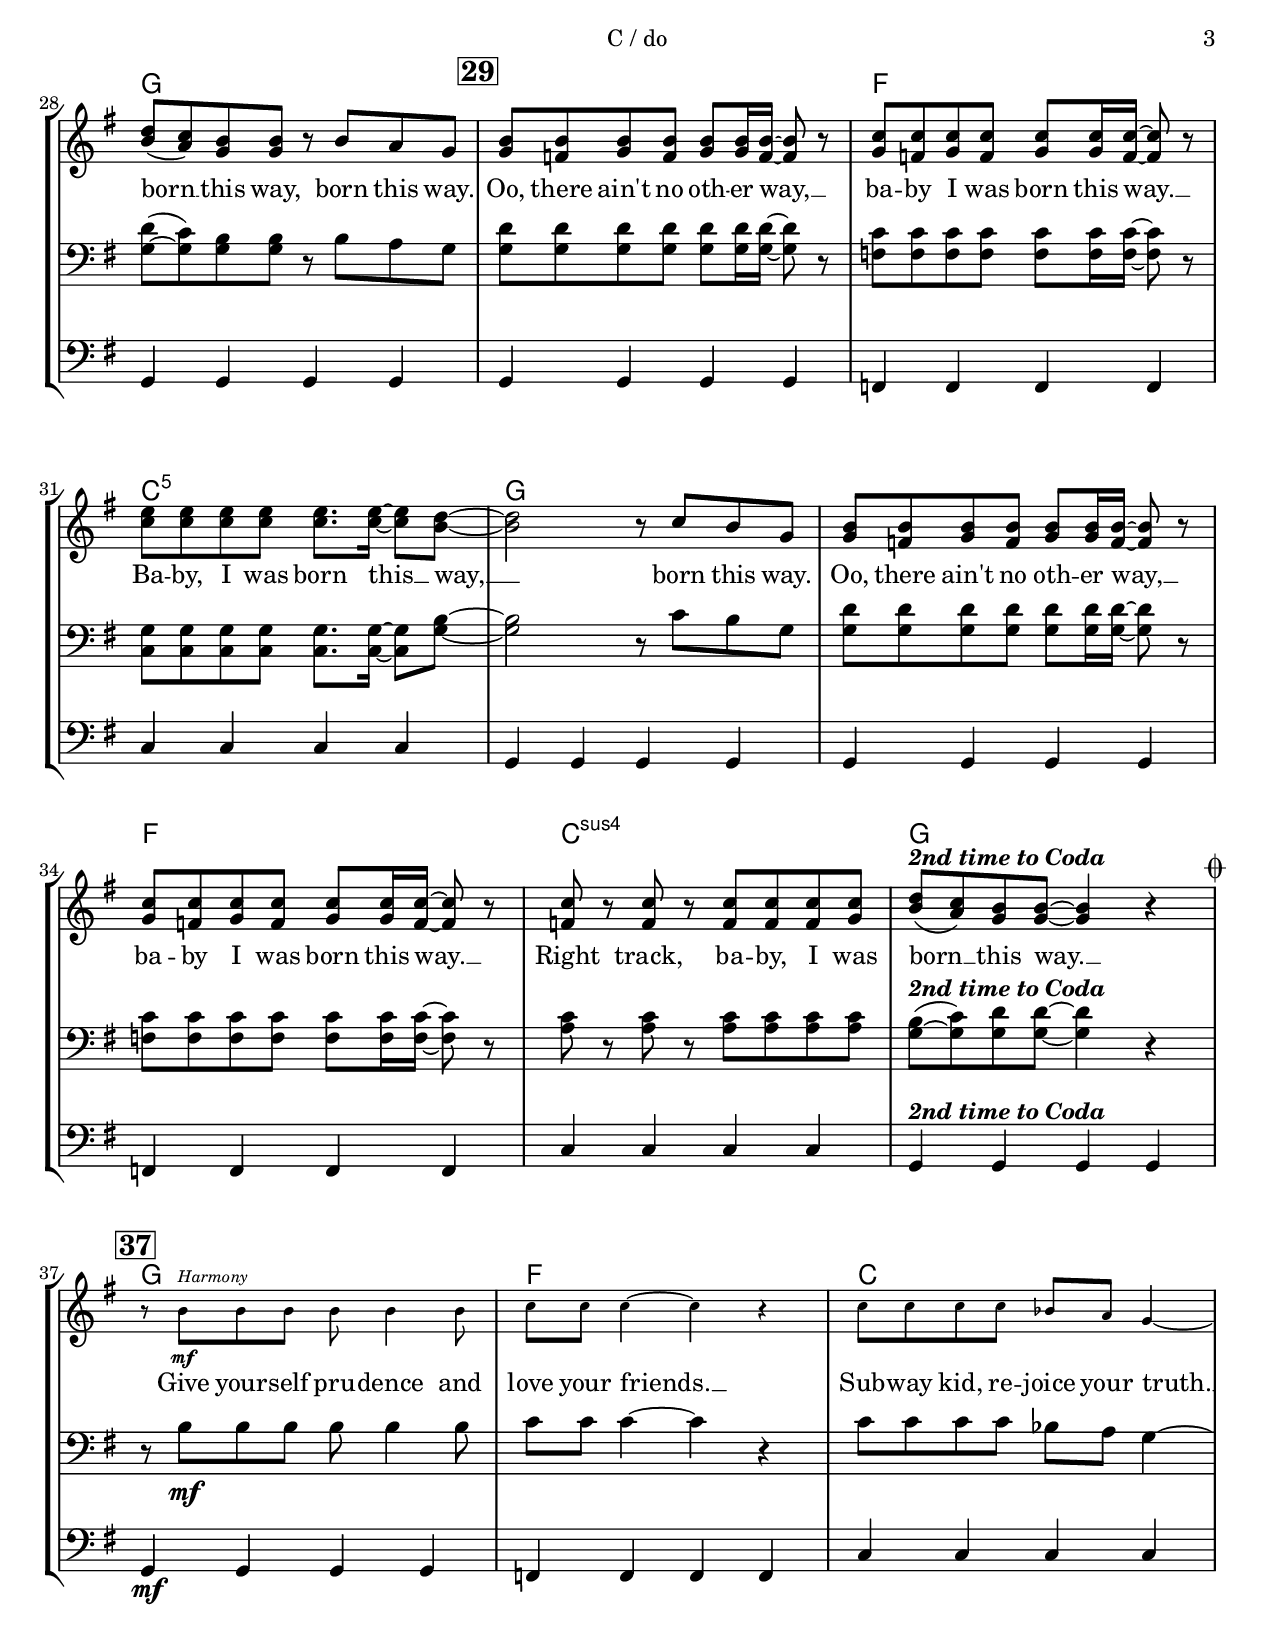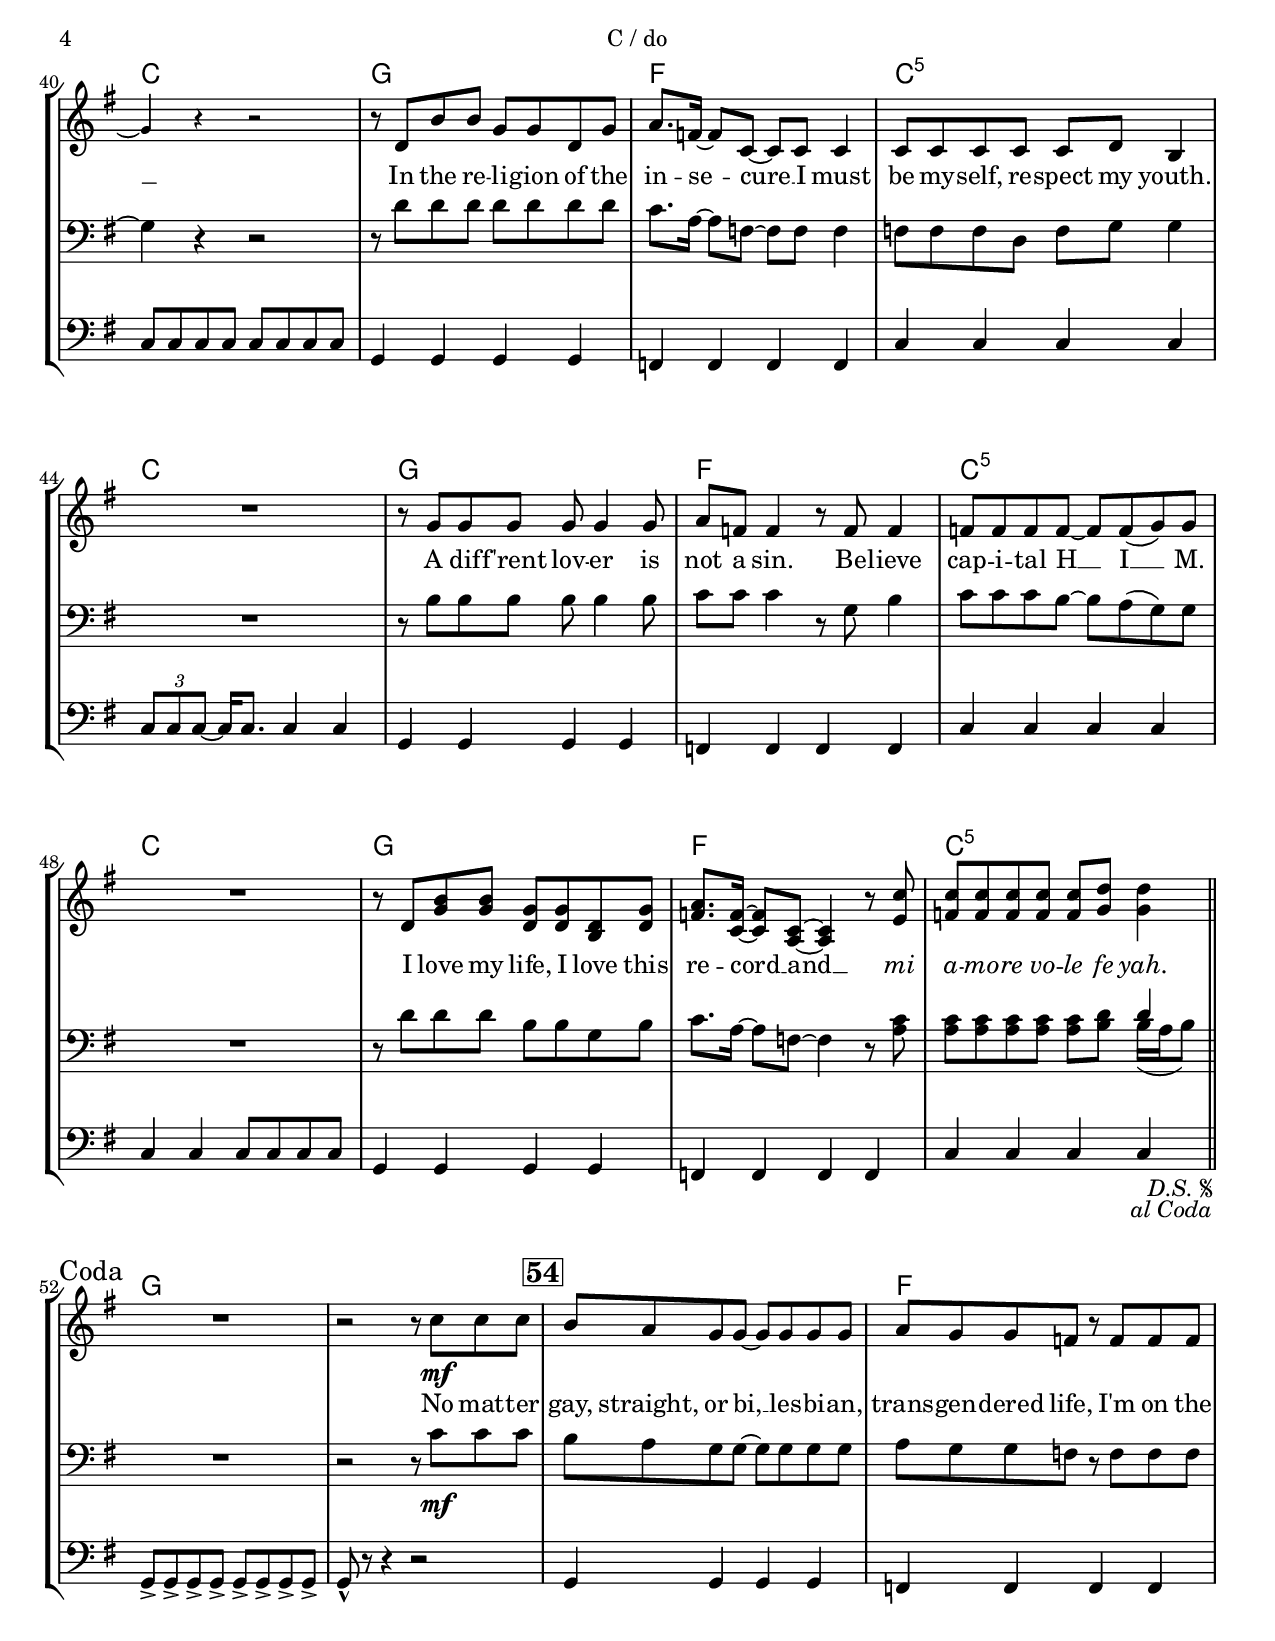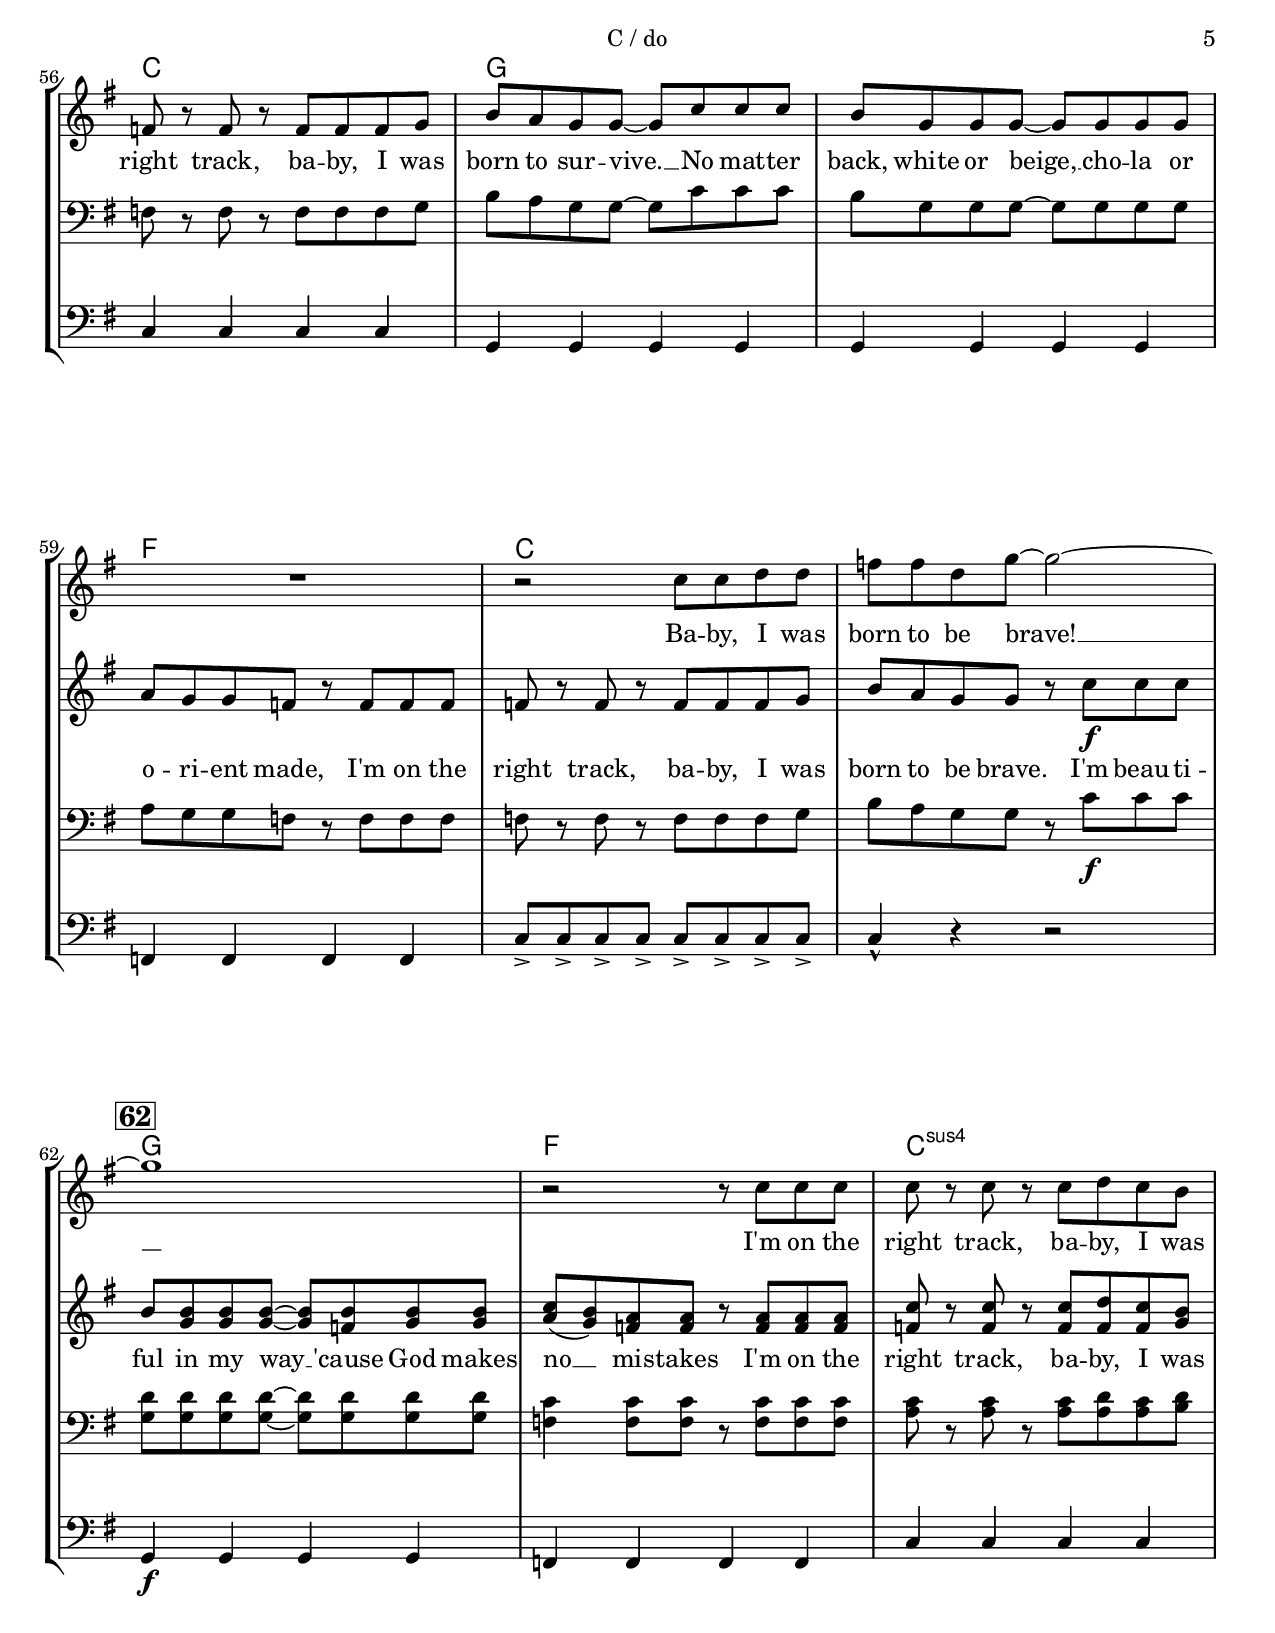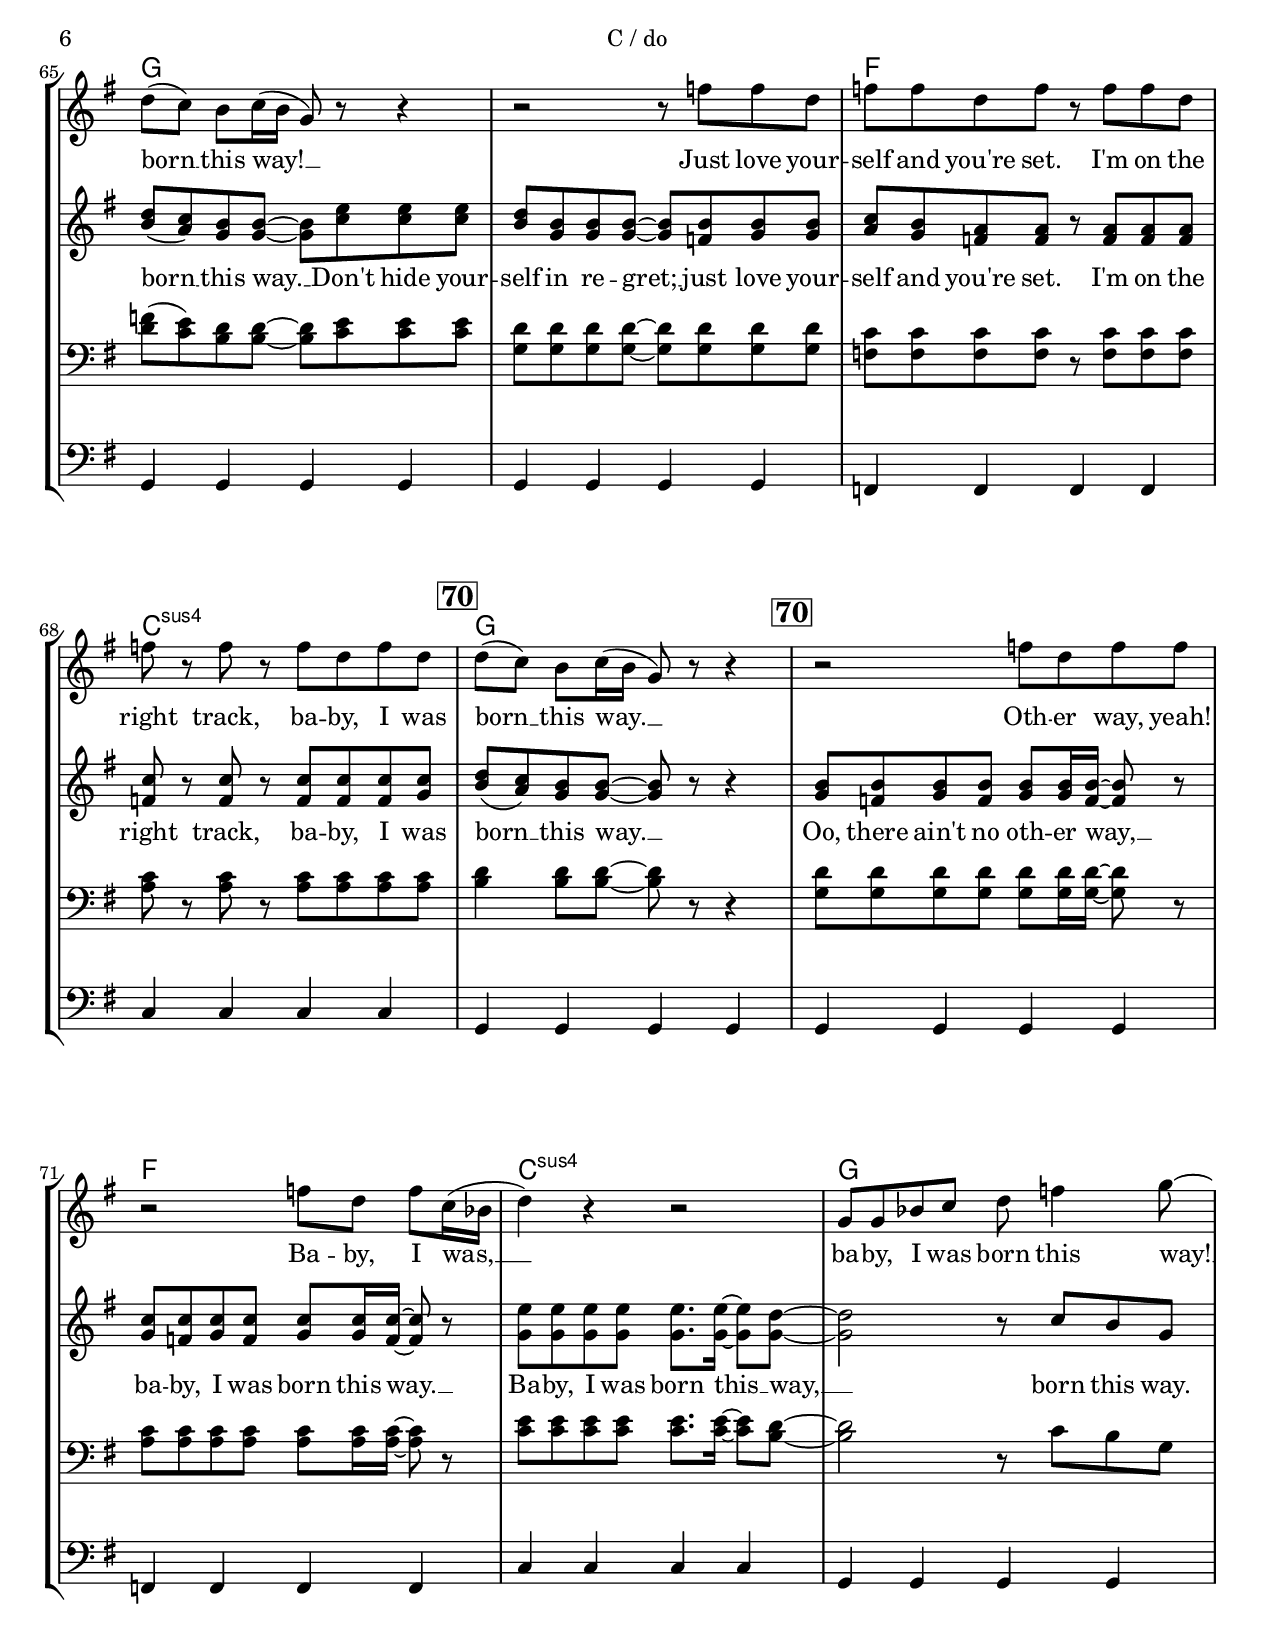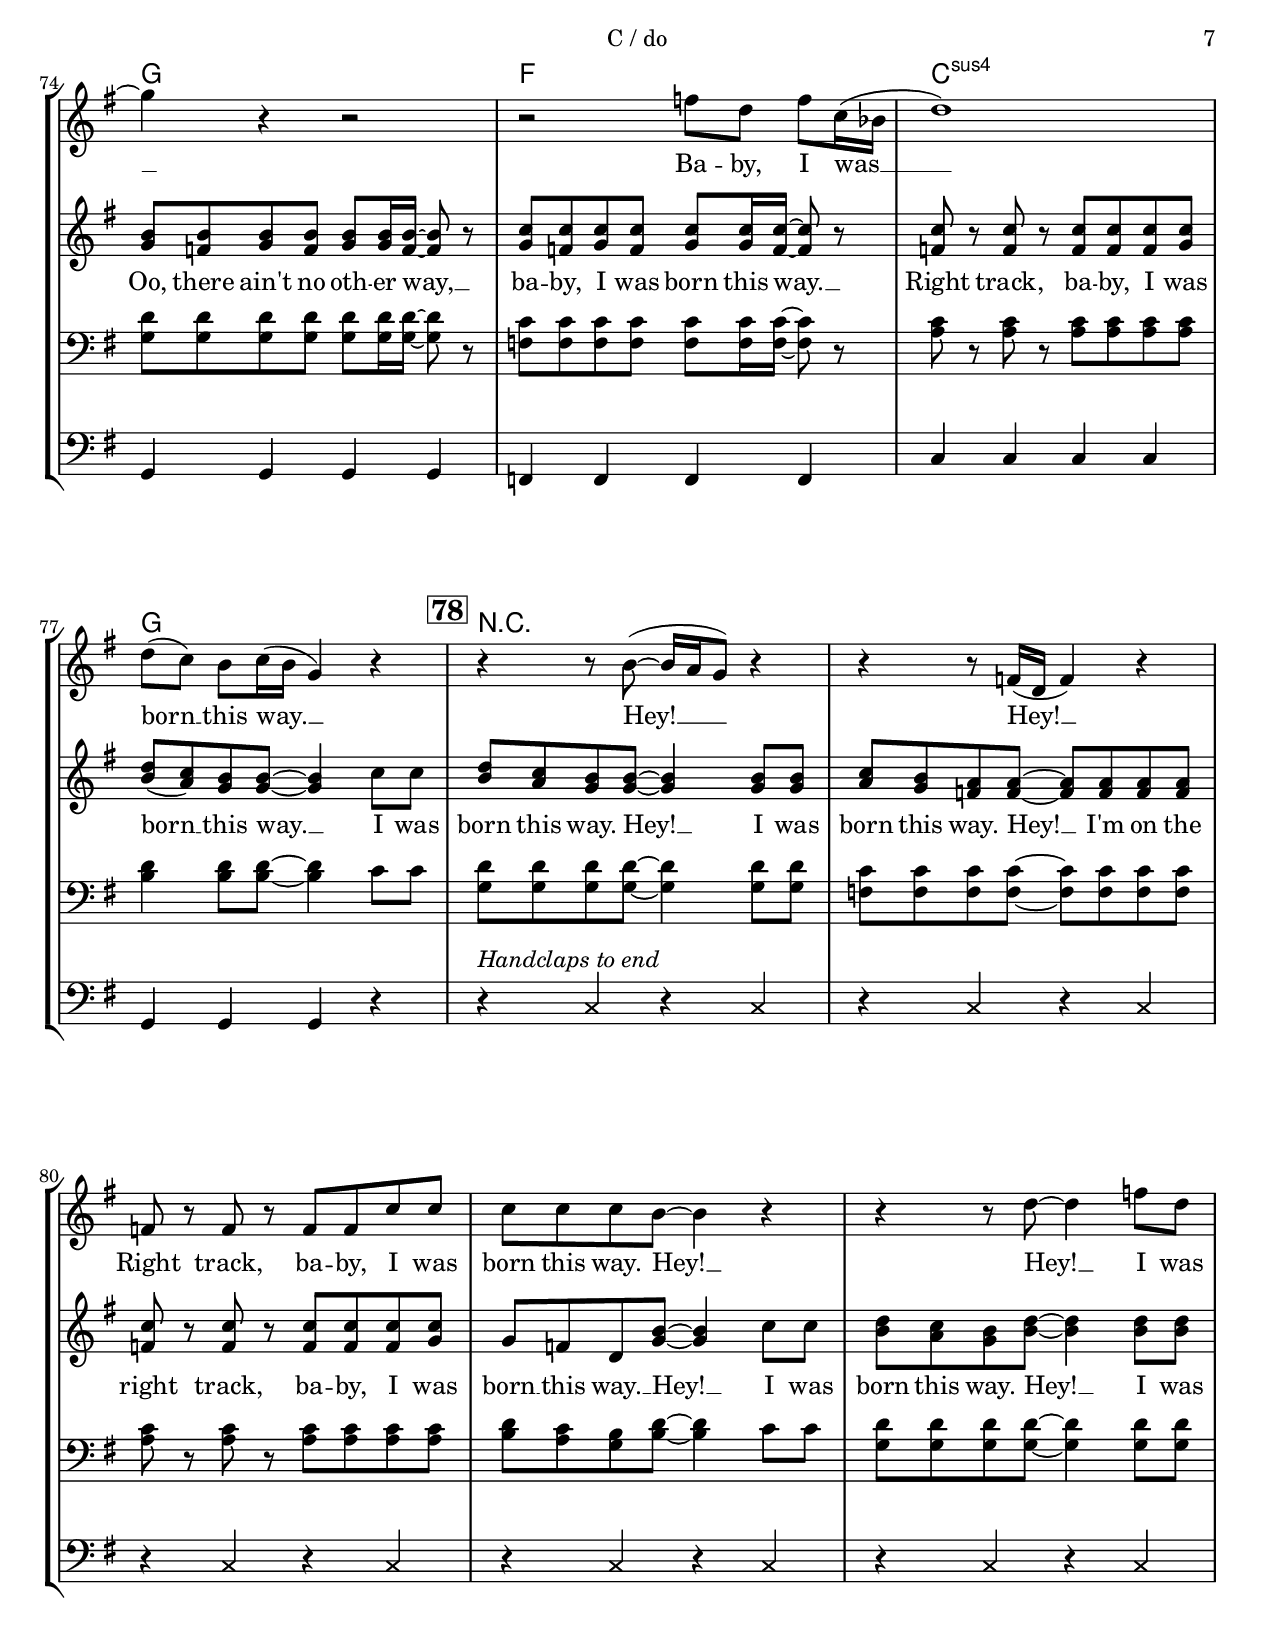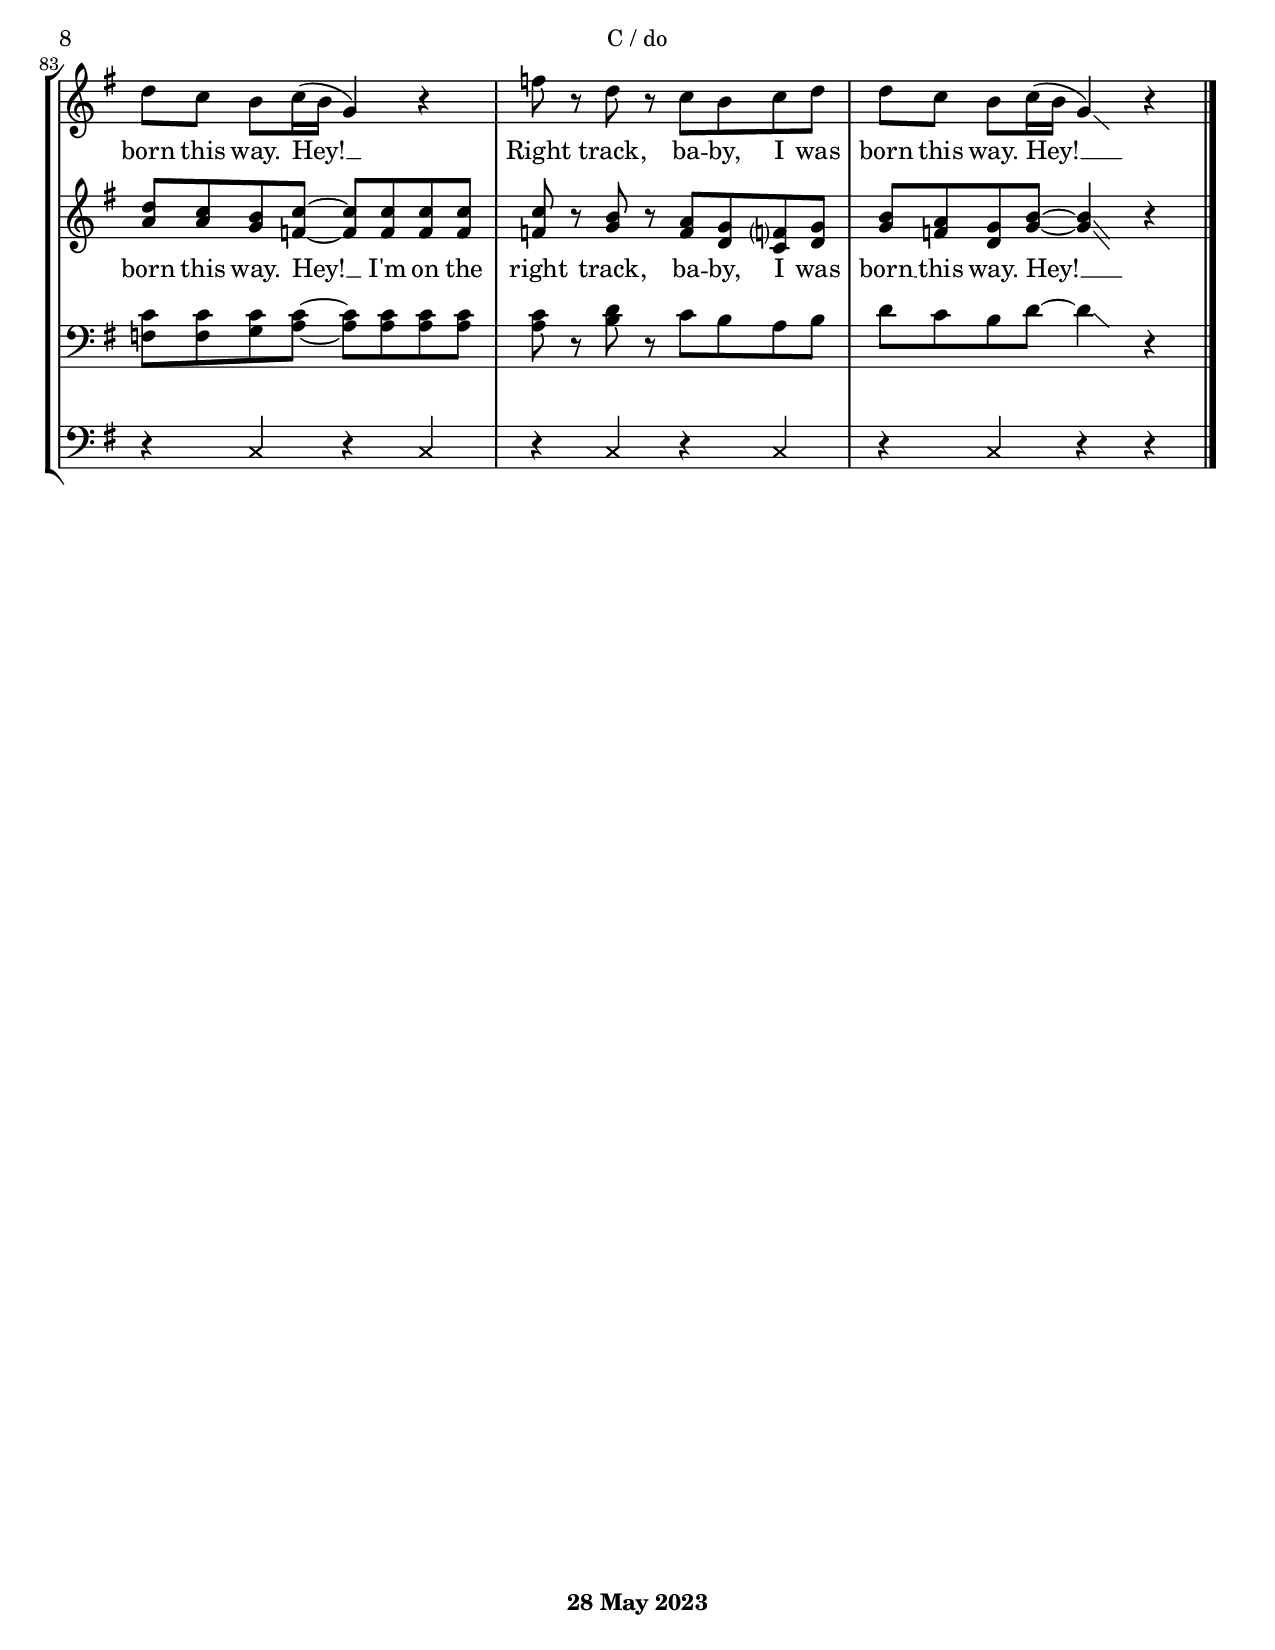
\version "2.24.0"
date = #(strftime "%d %B %Y" (localtime (current-time)))

\header {
  title = "Born This Way"
  composer = "Lady Gaga"
  %tagline = \markup {\bold \date}
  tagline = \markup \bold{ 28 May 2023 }
}

% music pieces
%part: melody
melody = {
  \set Staff.instrumentName = "Melody "
  \set Score.rehearsalMarkFormatter = #format-mark-box-numbers
  \set Score.dalSegnoTextFormatter = #format-dal-segno-text-brief
  \tempo 4 = 120
  \relative c' {
    \key g \major
    \time 4/4

    | R1
    | R1
    | R1
    | R1
    \mark 5
    | r8 b \mf b b b b b c ~
    | c8 c4 c8 ~ c4 r
    | c4 c8 c bes a g4 ~
    | g4 r r2
    | r8 d' b' b g4 d8 g
    | a8. f16 ~ f8 c ~ c4 r
    | c8 c c c c d b( a16 b ~
    | b8) r r4 r2
    \mark 13
    | r8 g' g g g g g g
    | f8 f4 f8 ~ f f f4
    | e8 e e e e d d4
    | R1
    | r8 d b' b g g d g
    | <f a>8. <c f>16 ~ <c f>8 <a c>8 ~ <a c>4 r
    | <f' c'>8 <f c'> <f c'> <f c'> <f c'> <g d'>
      << { \voiceOne b16( a b8) } \new Voice { \voiceTwo g4 } >> \oneVoice

    \repeat segno 2 {
      | r2 r8 c \f c c
      \mark 21
      | b8 <g b> <g b> <g b> ~ <g b> <f b> <g b> <g b>
      | <a c>8( <g b>) <f a> <f a> r <f a> <f a> <f a>
      | <f c'>8 r <f c'> r <f c'> <f c'> <f c'> <g c>
      | <b d>8( <a c>) <g b> <g b>~ <g b> <g c> <g c> <g c>
      | <b d>8 <g b> <g b> <g b> ~ <g b> <f b> <g b> <g b>
      | <a c>8 <g b> <f a> <f a> r <f a> <f a> <f a>
      | <f c'>8 r <f c'> r <f c'> <f c'> <f c'> <g c>
      | <b d>8( <a c>) <g b> <g b> r b a g
      \mark 29
      | <g b>8 <f b> <g b> <f b> <g b> <g b>16 <f b> ~ <f b>8 r
      | <g c>8 <f c'> <g c> <f c'> <g c> <g c>16 <f c'> ~ <f c'>8 r
      | <c' e> <c e> <c e> <c e> <c e>8. <c e>16 ~ <c e>8 <b d> ~
      | <b d>2 r8 c b g
      | <g b>8 <f b> <g b> <f b> <g b> <g b>16 <f b> ~ <f b>8 r
      | <g c>8 <f c'> <g c> <f c'> <g c> <g c>16 <f c'> ~ <f c'>8 r
      | <f c'>8 r <f c'> r <f c'> <f c'> <f c'> <g c>
      | <b d>8(^\markup{ \italic \bold "2nd time to Coda"} <a c>) <g b> <g b> ~ <g b>4 r
      \break
      \alternative {
        \volta 1 {
          \mark 37
          \teeny
          | r8 b^\markup{ \italic Harmony } \mf b b b b4 b8
          | c8 c c4 ~ c r
          | c8 c c c bes a g4 ~
          | g4 r r2
          \normalsize
          | r8 d b' b g g d g
          | a8. f16 ~ f8 c ~ c c c4
          | c8 c c c c d b4
          | R1
          | r8 g' g g g g4 g8
          | a8 f f4 r8 f8 f4
          | f8 f f f ~ f f( g) g
          | R1
          | r8 d <g b> <g b> <d g> <d g> <b d> <d g>
          | <f a>8. <c f>16 ~ <c f>8 <a c>8 ~ <a c>4 r8 <e' c'>
          | <f c'>8 <f c'> <f c'> <f c'> <f c'> <g d'> <g d'>4
        }
        \volta 2 \volta #'() {
          \section
          \sectionLabel "Coda"
        }
      }
    }

    \break

    | R1
    | r2 r8 c \mf c c
    \mark 54
    | b8 a g g ~ g g g g
    | a8 g g f r f f f
    | f8 r f r f f f g
    | b8 a g g ~ g c c c
    | b8 g g g ~ g g g g
    | a8 g g f r f f f
    | f8 r f r f f f g
    | b8 a g g r c \f c c
    \mark 62
    | b8 <g b> <g b> <g b> ~ <g b> <f b> <g b> <g b>
    | <a c>8( <g b>) <f a> <f a> r <f a> <f a> <f a>
    | <f c'>8 r <f c'> r <f c'> <f d'> <f c'> <g b>
    | <b d>8( <a c>) <g b> <g b> ~ <g b> <c e> <c e> <c e>
    | <b d> <g b> <g b> <g b> ~ <g b> <f b> <g b> <g b>
    | <a c>8 <g b> <f a> <f a> r <f a> <f a> <f a>
    | <f c'>8 r <f c'> r <f c'> <f c'> <f c'> <g c>
    | <b d>8( <a c>) <g b> <g b> ~ <g b> r r4
    \mark 70
    | <g b>8 <f b> <g b> <f b> <g b> <g b>16 <f b> ~ <f b>8 r
    | <g c>8 <f c'> <g c> <f c'> <g c> <g c>16 <f c'> ~ <f c'>8 r
    | <g e'>8 <g e'> <g e'> <g e'> <g e'>8. <g e'>16 ~ <g e'>8 <g d'> ~
    | <g d'>2 r8 c b g
    | <g b>8 <f b> <g b> <f b> <g b> <g b>16 <f b> ~ <f b>8 r
    | <g c>8 <f c'> <g c> <f c'> <g c> <g c>16 <f c'> ~ <f c'>8 r
    | <f c'>8 r <f c'> r <f c'> <f c'> <f c'> <g c>
    | <b d>8( <a c>) <g b> <g b> ~ <g b>4 c8 c
    \mark 78
    | <b d>8 <a c> <g b> <g b> ~ <g b>4 <g b>8 <g b>
    | <a c>8 <g b> <f a> <f a> ~ <f a> <f a> <f a> <f a>
    | <f c'>8 r <f c'> r <f c'> <f c'> <f c'> <g c>
    | g8 f d <g b> ~ <g b>4 c8 c
    | <b d>8 <a c> <g b> <b d> ~ <b d>4 <b d>8 <b d>
    | <a d>8 <a c> <g b> <f c'> ~ <f c'> <f c'> <f c'> <f c'>
    | <f c'>8 r <g b> r <f a> <d g> <c f?> <d g>
    | <g b>8 <f a> <d g> <g b> ~
      \tag #'midiOnly { <g b>4 }
      \tag #'pdfOnly { \afterGrace <g b>4 \glissando { \hideNotes <b, d> \unHideNotes } }
      r

    \fine
  }
}

%part: solo
solo = {
  \tempo 4 = 120
  \set Staff.instrumentName = "Solo "
  \set Score.rehearsalMarkFormatter = #format-mark-box-numbers
  \set Score.dalSegnoTextFormatter = #format-dal-segno-text-brief
  \relative c'' {
    \key g \major
    \time 4/4

    | R1*19
    \repeat segno 2 {
    | R1*17
      \alternative {
        \volta 1 {
          | R1*15
        }
        \volta 2 \volta #'() {
          \section
          \sectionLabel "Coda"
        }
      }
    }

    | R1*8
    | r2 c8 c d d
    | f8 f d g ~ g2 ~
    \mark 62
    | g1
    | r2 r8 c, c c
    | c8 r c r c d c b
    | d8( c) b c16( b g8) r r4
    | r2 r8 f' f d
    | f8 f d f r f f d
    | f8 r f r f d f d
    | d8( c) b c16( b g8) r r4
    \mark 70
    | r2 f'8 d f f
    | r2 f8 d f c16( bes
    | d4) r r2
    | g,8 g bes c d f4 g8 ~
    | g4 r r2
    | r2 f8 d f c16( bes
    | d1)
    | d8( c) b c16( b g4) r
    \mark 78
    | r4 r8 b( ~ b16 a g8) r4
    | r4 r8 f16( d f4) r
    | f8 r f r f f c' c
    | c8 c c b ~ b4 r
    | r4 r8 d ~ d4 f8 d
    | d8 c b c16( b g4) r
    | f'8 r d r c b c d
    | d8 c b c16( b
      \tag #'midiOnly { g4) }
      \tag #'pdfOnly { \afterGrace g4) \glissando { \hideNotes c, \unHideNotes } }
      r

    \fine

  }
}

%part: harmony
harmony = {
  \tempo 4 = 120
  \set Staff.instrumentName = "Harmony "
  \set Score.rehearsalMarkFormatter = #format-mark-box-numbers
  \set Score.dalSegnoTextFormatter = #format-dal-segno-text-brief
  \relative c' {
    \key g \major
    \time 4/4

    | R1
    | R1
    | R1
    | R1

    \mark 5
    | R1
    | R1
    | R1
    | R1
    | R1
    | R1
    | R1
    | R1
    \mark 13
    | r8 b \mf b b b b b b
    | c8 c4 c8 ~ c g b4
    | c8 c c c b a g4
    | R1
    | r8 d' d d d d d d
    | c8. a16 ~ a8 f8 ~ f4 r
    | <g c>8 <g c> <g c> <g c> <g c> <g d'> <g d'>4

    \repeat segno 2 {
      | r2 r8 c \f c c
      \mark 21
      | <g d'>8 <g d'> <g d'> <g d'> ~ <g d'> <g d'> <g d'> <g d'>
      | <f c'>4 <f c'>8 <f c'> r <f c'> <f c'> <f c'>
      | <a c>8 r <a c> r <a c> <a c> <a c> <a c>
      | <g d'>4 <g d'>8 <g d'>~ <g d'> c c c
      | <g d'>8 <g d'> <g d'> <g d'> ~ <g d'> <g d'> <g d'> <g d'>
      | <f c'>8 <f c'> <f c'> <f c'> r <f c'> <f c'> <f c'>
      | <a c>8 r <a c> r <a c> <a c> <a c> <a c>
      | <g d'>8( ~ <g c>) <g b> <g b> r b a g
      \mark 29
      | <g d'>8 <g d'> <g d'> <g d'> <g d'> <g d'>16 <g d'> ~ <g d'>8 r
      | <f c'>8 <f c'> <f c'> <f c'> <f c'> <f c'>16 <f c'> ~ <f c'>8 r
      | <c g'> <c g'> <c g'> <c g'> <c g'>8. <c g'>16 ~ <c g'>8 <g' b> ~
      | <g b>2 r8 c b g
      | <g d'>8 <g d'> <g d'> <g d'> <g d'> <g d'>16 <g d'> ~ <g d'>8 r
      | <f c'>8 <f c'> <f c'> <f c'> <f c'> <f c'>16 <f c'> ~ <f c'>8 r
      | <a c>8 r <a c> r <a c> <a c> <a c> <a c>
      | <g b>8(^\markup{ \italic \bold "2nd time to Coda"} ~ <g c>) <g d'> <g d'> ~ <g d'>4 r
      \break
      \alternative {
        \volta 1 {
          \mark 37
          | r8 b \mf b b b b4 b8
          | c8 c c4 ~ c r
          | c8 c c c bes a g4 ~
          | g4 r r2
          | r8 d' d d d d d d
          | c8. a16 ~ a8 f ~ f f f4
          | f8 f f d f g g4
          | R1
          | r8 b b b b b4 b8
          | c8 c c4 r8 g8 b4
          | c8 c c b ~ b a( g) g
          | R1
          | r8 d' d d b b g b
          | c8. a16 ~ a8 f8 ~ f4 r8 <a c>
          | <a c>8 <a c> <a c> <a c> <a c> <b d>
            << { \voiceOne d4 } \new Voice { \voiceTwo b16( a b8) } >> \oneVoice
        }
        \volta 2 \volta #'() {
          \section
          \sectionLabel "Coda"
        }
      }
    }

    \break

    | R1
    | r2 r8 c \mf c c
    \mark 54
    | b8 a g g ~ g g g g
    | a8 g g f r f f f
    | f8 r f r f f f g
    | b8 a g g ~ g c c c
    | b8 g g g ~ g g g g
    | a8 g g f r f f f
    | f8 r f r f f f g
    | b8 a g g r c \f c c
    \mark 62
    | <g d'>8 <g d'> <g d'> <g d'> ~ <g d'> <g d'> <g d'> <g d'>
    | <f c'>4 <f c'>8 <f c'> r <f c'> <f c'> <f c'>
    | <a c>8 r <a c> r <a c> <a d> <a c> <b d>
    | <d f>8( <c e>) <b d> <b d> ~ <b d> <c e> <c e> <c e>
    | <g d'> <g d'> <g d'> <g d'> ~ <g d'> <g d'> <g d'> <g d'>
    | <f c'>8 <f c'> <f c'> <f c'> r <f c'> <f c'> <f c'>
    | <a c>8 r <a c> r <a c> <a c> <a c> <a c>
    | <b d>4 <b d>8 <b d> ~ <b d> r r4
    \mark 70
    | <g d'>8 <g d'> <g d'> <g d'> <g d'> <g d'>16 <g d'> ~ <g d'>8 r
    | <a c>8 <a c> <a c> <a c> <a c> <a c>16 <a c> ~ <a c>8 r
    | <c e>8 <c e> <c e> <c e> <c e>8. <c e>16 ~ <c e>8 <b d> ~
    | <b d>2 r8 c b g
    | <g d'>8 <g d'> <g d'> <g d'> <g d'> <g d'>16 <g d'> ~ <g d'>8 r
    | <f c'>8 <f c'> <f c'> <f c'> <f c'> <f c'>16 <f c'> ~ <f c'>8 r
    | <a c>8 r <a c> r <a c> <a c> <a c> <a c>
    | <b d>4 <b d>8 <b d> ~ <b d>4 c8 c
    \mark 78
    | <g d'>8 <g d'> <g d'> <g d'> ~ <g d'>4 <g d'>8 <g d'>
    | <f c'>8 <f c'> <f c'> <f c'> ~ <f c'> <f c'> <f c'> <f c'>
    | <a c>8 r <a c> r <a c> <a c> <a c> <a c>
    | <b d>8 <a c> <g b> <b d> ~ <b d>4 c8 c
    | <g d'>8 <g d'> <g d'> <g d'> ~ <g d'>4 <g d'>8 <g d'>
    | <f c'>8 <f c'> <g c> <a c> ~ <a c> <a c> <a c> <a c>
    | <a c>8 r <b d> r c b a b
    | d8 c b d ~
      \tag #'midiOnly { d4 }
      \tag #'pdfOnly { \afterGrace d4 \glissando { \hideNotes g, \unHideNotes } }
      r

    \fine

  }
}

%part: bass
bass = {
  \tempo 4 = 120
  \set Staff.instrumentName = "Bass "
  \set Score.rehearsalMarkFormatter = #format-mark-box-numbers
  \set Score.dalSegnoTextFormatter = #format-dal-segno-text-brief
  \relative c {
    \key g \major
    \time 4/4

    | g8 \mf g16 g ~ g8 g16 g ~ g8 g g g
    | f8 f16 f ~ f8 f16 f ~ f8 f f f
    | c'8 c16 c ~ c8 c16 c ~ c8 c c c
    | g8 g16 g ~ g8 g16 g ~ g8 g g g
    \mark 5
    | g4 g g g
    | f4 f f f
    | c'4 c c c
    | g8 c' b g f d c d
    | g,4 g g g
    | f4 f f f
    | c'4 c c c
    | c8 c' b g f8. d16 ~ d8 f
    \mark 13
    | g,4 g g g
    | f4 f f f
    | c'4 c c c
    | c4 c c8 c c c
    | g4 g g g
    | f4 f f f
    | c'4 c c c

    \repeat segno 2 {
      | g8-> g-> g-> g-> g r r4
      \mark 21
      | g4 \f g g g
      | f4 f f f
      | c'4 c c c
      | g4 g g g
      | g4 g g g
      | f4 f f f
      | c'4 c c c
      | g4 g g g
      \mark 29
      | g4 g g g
      | f4 f f f
      | c'4 c c c
      | g4 g g g
      | g4 g g g
      | f4 f f f
      | c'4 c c c
      | g4^\markup{ \italic \bold "2nd time to Coda"} g g g
      \break
      \alternative {
        \volta 1 {
          \mark 37
          | g4 \mf g g g
          | f4 f f f
          | c'4 c c c
          | c8 c c c c c c c
          | g4 g g g
          | f4 f f f
          | c'4 c c c
          | \times 2/3 { c8 c c } ~ c16 c8. c4 c
          | g4 g g g
          | f4 f f f
          | c'4 c c c
          | c4 c c8 c c c
          | g4 g g g
          | f4 f f f
          | c'4 c c c
        }
        \volta 2 \volta #'() {
          \section
          \sectionLabel "Coda"
        }
      }
    }

  \break
  | g8-> g-> g-> g-> g-> g-> g-> g->
  | g8-^ r r4 r2
  \mark 54
  | g4 g g g
  | f4 f f f
  | c'4 c c c
  | g4 g g g
  | g4 g g g
  | f4 f f f
  | c'8-> c-> c-> c-> c-> c-> c-> c->
  | c4-^ r r2
  \mark 62
  | g4 \f g g g
  | f4 f f f
  | c'4 c c c
  | g4 g g g
  | g4 g g g
  | f4 f f f
  | c'4 c c c
  \mark 70
  | g4 g g g
  | g4 g g g
  | f4 f f f
  | c'4 c c c
  | g4 g g g
  | g4 g g g
  | f4 f f f
  | c'4 c c c
  | g4 g g r
  \tag #'pdfOnly {
    \xNotesOn
    \mark 78
    | r4^\markup { \italic { Handclaps to end } } c r c
    | r4 c r c
    | r4 c r c
    | r4 c r c
    | r4 c r c
    | r4 c r c
    | r4 c r c
    | r4 c r r
    \xNotesOff
  }
  \tag #'midiOnly {
    | r1
    | r1
    | r1
    | r1
    | r1
    | r1
    | r1
    | r1
  }

  \fine

  }
}

%words

theLyrics = \lyricmode {

  My ma -- ma told me when I __ was young, __
  We're all born su -- per -- stars. __
  She rolled my hair, put my lip -- stick __ on __
  in the glass of her bou -- doir. __
  There's noth -- ing wrong with lov -- ing who you are, she said,
  'cause he made you per -- fect, babe.
  So hold your head up girl and you'll go __ far. __
  Lis -- ten to me when I say:
  I'm beau -- ti -- ful in my way __
  'cause God makes no __ mis -- takes
  I'm on the right track, ba -- by, I was born __ this way. __
  Don't hide your -- self in re -- gret; __
  just love your -- self and you're set.
  I'm on the right track, ba -- by, I was born __ this way, born this way.
  Oo, there ain't no oth -- er way, __ ba -- by I was born this way. __
  Ba -- by, I was born this __ way, __ born this way.
  Oo, there ain't no oth -- er way, __ ba -- by I was born this way. __
  Right track, ba -- by, I was born __ this way. __

  Give your -- self pru -- dence and love your friends. __
  Sub -- way kid, re -- joice your truth. __

  In the re -- li -- gion of the in -- se -- cure __ I must
  be my -- self, re -- spect my youth.
  A dif -- f'rent lov -- er is not a sin.
  Be -- lieve cap -- i -- tal H __ I __ M.
  I love my life, I love this re -- cord __ and __
  \override Lyrics.LyricText.font-shape = #'italic
  mi a -- mo -- re vo -- le fe yah.
  \revert Lyrics.LyricText.font-shape

  No mat -- ter gay, straight, or bi, __
  les -- bi -- an, trans -- gen -- dered life,
  I'm on the right track, ba -- by, I was born to sur -- vive. __
  No mat -- ter back, white or beige, __ cho -- la or o -- ri -- ent made,
  I'm on the right track, ba -- by, I was born to be brave.
  I'm beau -- ti -- ful in my way __ 'cause God makes no __ mis -- takes
  I'm on the right track, ba -- by, I was born __ this way. __
  Don't hide your -- self in re -- gret; __
  just love your -- self and you're set.
  I'm on the right track, ba -- by, I was born __ this way. __

  Oo, there ain't no oth -- er way, __
  ba -- by, I was born this way. __
  Ba -- by, I was born this __ way, __ born this way.
  Oo, there ain't no oth -- er way, __
  ba -- by, I was born this way. __
  Right track, ba -- by, I was born __ this way. __
  I was born this way. Hey! __
  I was born this way. Hey! __
  I'm on the right track, ba -- by, I was born __ this way. __ Hey! __
  I was born this way. Hey! __
  I was born this way. Hey! __
  I'm on the right track, ba -- by, I was born __ this way. Hey! __


}

theLyricsSolo = \lyricmode {
  Ba -- by, I was born to be brave! __
  I'm on the right track, ba -- by, I was born __ this way! __
  Just love your -- self and you're set.
  I'm on the right track, ba -- by, I was born __ this way. __
  Oth -- er way, yeah!
  Ba -- by, I was, __ ba -- by, I was born this way! __
  Ba -- by, I was __ born __ this way. __
  Hey! __ Hey! __
  Right track, ba -- by, I was born this way. Hey! __
  Hey! __ I was born this way. Hey! __
  Right track, ba -- by, I was born this way. Hey! __
}

theLyricsHarmony = \lyricmode {
  _ _ _ _ _ _ _ _ _ _
  _ _ _ _ _ _ _ _ _ _
  _ _ _ _ _ _ _ _ _ _
  _ _ _ _ _ _ _ _ _ _
  _ _ _ _ _ _ _ _ _ _
  _ _ _ _ _ _ _ _ _ _
  _ _ _ _ _ _ _ _ _ _
  _ _ _ _ _ _ _ _ _ _
  _ _ _ _ _ _ _ _ _ _
  _ _ _ _ _ _ _ _ _ _
  _ _ _ _ _ _ _ _ _ _
  _ _ _ _ _ _ _ _ _ _
  _ _ _ _ _ _ _ _ _ _
  _ _ _ _ _ _ _
  Give your -- self pru -- dence and love your friends. __
  Sub -- way kid, re -- joice your truth. __
}

theChords = \chordmode {

  | g1
  | f
  | c
  | g
  | g
  | f
  | c
  | g
  | g
  | f
  | c
  | c
  | g
  | f
  | c:5
  | c
  | g
  | f
  | c:5
  | g
  | g
  | f
  | c:sus
  | g
  | g
  | f
  | c:sus
  | g
  | g
  | f
  | c:5
  | g
  | g
  | f
  | c:sus
  | g
  | g
  | f
  | c
  | c
  | g
  | f
  | c:5
  | c
  | g
  | f
  | c:5
  | c
  | g
  | f
  | c:5
  | g
  | g
  | g
  | f
  | c
  | g
  | g
  | f
  | c
  | c
  | g
  | f
  | c:sus
  | g
  | g
  | f
  | c:sus
  | g
  | g
  | f
  | c:sus
  | g
  | g
  | f
  | c:sus
  | g
  | r
  | s
  | s
  | s
  | s
  | s
  | s
  | s

}

%layout

\layout {
  \context {
    \Staff \RemoveEmptyStaves
  }
}

\book {
  \score {
    <<
      \tempo 4 = 120
      \unfoldRepeats \new Staff \removeWithTag #'pdfOnly \solo
      \unfoldRepeats \new Staff \removeWithTag #'pdfOnly \melody
      \unfoldRepeats \new Staff { \transpose c c \removeWithTag #'pdfOnly \harmony }
      \unfoldRepeats \new Staff { \transpose c c \removeWithTag #'pdfOnly \bass }
    >>
    \midi { }
  }
}

#(set-default-paper-size "letter" 'portrait)

#(define output-suffix "C-Score")
\book {
  \paper { }
  \header { instrument = "C / do" }
  \score {
    \new StaffGroup
    <<
      \new ChordNames { \set chordChanges = ##t \theChords }
      \new Voice = "solo" { \removeWithTag #'midiOnly \solo }
      \new Lyrics \lyricsto "solo" { \theLyricsSolo }
      \new Voice = "melody" { \removeWithTag #'midiOnly \melody }
      \new Lyrics \lyricsto "melody" { \theLyrics }
      \new Voice = "harmony" { \clef "bass" \transpose c c \removeWithTag #'midiOnly \harmony }
      %\new Lyrics \lyricsto "harmony" { \theLyricsHarmony }
      \new Staff { \clef "bass" \removeWithTag #'midiOnly \bass }
    >>
  }
}

#(define output-suffix "C-Solo-Melody")
\book {
  \paper {
    %#(define indent (* 0 cm))
    %between-system-padding=0
    %page-count = #2
  }
  \header { instrument = "C / do - Solo + Melody" }
  \score {
    \new StaffGroup {
      <<
        %\new ChordNames { \set chordChanges = ##t \theChords }
        \new Staff \removeWithTag #'midiOnly \solo
        \new Staff { \transpose c c \removeWithTag #'midiOnly \melody }
      >>
    }
  }
}

#(define output-suffix "C-Harmony")
\book {
  \paper {
    %#(define indent (* 0 cm))
    %between-system-padding=0
    %page-count = #1
  }
  \header { instrument = "C / do - Harmony" }
  \score {
    \new StaffGroup {
      <<
        %\new ChordNames { \set chordChanges = ##t \theChords }
        \new Staff { \clef "bass" \transpose c c, \removeWithTag #'midiOnly \harmony }
      >>
    }
  }
}

#(define output-suffix "C-Bass")
\book {
  \paper {
    %#(define indent (* 0 cm))
    %between-system-padding=0
    %page-count = #1
  }
  \header { instrument = "C / do - Bass" }
  \score {
    \new StaffGroup {
      <<
        \new ChordNames { \set chordChanges = ##t \theChords }
        \new Staff { \clef "bass" \removeWithTag #'midiOnly \bass }
      >>
    }
  }
}

#(define output-suffix "Bflat-Score")
\book {
  \paper { }
  \header { instrument = "B flat / Si bémol" }
  \score {
    \new StaffGroup
    <<
      \new ChordNames { \set chordChanges = ##t \transpose bes c \theChords }
      \new Voice = "solo" { \transpose bes c' \removeWithTag #'midiOnly \solo }
      \new Lyrics \lyricsto "solo" { \theLyricsSolo }
      \new Voice = "melody" { \transpose bes c' \removeWithTag #'midiOnly \melody }
      \new Lyrics \lyricsto "melody" { \theLyrics }
      \new Voice = "harmony" { \transpose bes c'' \removeWithTag #'midiOnly \harmony }
      %\new Lyrics \lyricsto "harmony" { \theLyricsHarmony }
      \new Staff \transpose bes c''' \removeWithTag #'midiOnly \bass
    >>
  }
}

#(define output-suffix "Bflat-Solo-Melody")
\book {
  \paper {
    %#(define indent (* 0 cm))
    %between-system-padding=0
    %page-count = #2
  }
  \header { instrument = "B flat / Si bémol - Solo + Melody" }
  \score {
    \new StaffGroup {
      <<
        %\new ChordNames { \set chordChanges = ##t \transpose bes c \theChords }
        \new Staff \transpose bes c' \removeWithTag #'midiOnly \solo
        \new Staff \transpose bes c' \removeWithTag #'midiOnly \melody
      >>
    }
  }
}

#(define output-suffix "Bflat-Harmony")
\book {
  \paper {
    %#(define indent (* 0 cm))
    %between-system-padding=0
    %page-count = #1
  }
  \header { instrument = "B flat / Si bémol - Harmony" }
  \score {
    \new StaffGroup {
      <<
        %\new ChordNames { \set chordChanges = ##t \transpose bes c \theChords }
        \new Staff { \transpose bes c'' \removeWithTag #'midiOnly \harmony }
      >>
    }
  }
}

#(define output-suffix "Bflat-Bass")
\book {
  \paper { }
  \header { instrument = "B flat / Si bémol" }
  \score {
    \new StaffGroup
    <<
      \new ChordNames { \set chordChanges = ##t \transpose bes c \theChords }
      \new Staff \transpose bes c''' \removeWithTag #'midiOnly \bass
    >>
  }
}

#(define output-suffix "Eflat-Score")
\book {
  \paper { }
  \header { instrument = "E flat / Mi bémol" }
  \score {
    \new StaffGroup
    <<
      \new ChordNames { \set chordChanges = ##t \transpose ees c \theChords }
      \new Voice = "solo" { \transpose ees c \removeWithTag #'midiOnly \solo }
      \new Lyrics \lyricsto "solo" { \theLyricsSolo }
      \new Voice = "melody" { \transpose ees c' \removeWithTag #'midiOnly \melody }
      \new Lyrics \lyricsto "melody" { \theLyrics }
      \new Voice = "harmony" { \transpose ees c' \removeWithTag #'midiOnly \harmony }
      %\new Lyrics \lyricsto "harmony" { \theLyricsHarmony }
      \new Staff \transpose ees c'' \removeWithTag #'midiOnly \bass
    >>
  }
}

#(define output-suffix "Eflat-Solo-Melody")
\book {
  \paper {
    %#(define indent (* 0 cm))
    %between-system-padding=0
    %page-count = #2
  }
  \header { instrument = "E flat / Mi bémol - Solo + Melody" }
  \score {
    \new StaffGroup {
      <<
        %\new ChordNames { \set chordChanges = ##t \transpose ees c \theChords }
        \new Staff \transpose ees c \removeWithTag #'midiOnly \solo
        \new Voice = "melody" { \transpose ees c' \removeWithTag #'midiOnly \melody }
        %\new Lyrics \lyricsto "melody" { \theLyrics }
      >>
    }
  }
}

#(define output-suffix "Eflat-Melody")
\book {
  \paper {
    %#(define indent (* 0 cm))
    %between-system-padding=0
    %page-count = #2
  }
  \header { instrument = "E flat / Mi bémol - Solo + Melody" }
  \score {
    \new StaffGroup {
      <<
        %\new ChordNames { \set chordChanges = ##t \transpose ees c \theChords }
        %\new Staff \transpose ees c \removeWithTag #'midiOnly \solo
        \new Voice = "melody" { \transpose ees c' \removeWithTag #'midiOnly \melody }
        %\new Lyrics \lyricsto "melody" { \theLyrics }
      >>
    }
  }
}

#(define output-suffix "Eflat-Solo-Harmony")
\book {
  \paper {
    %#(define indent (* 0 cm))
    %between-system-padding=0
    %page-count = #2
  }
  \header { instrument = "E flat / Mi bémol - Solo + Melody" }
  \score {
    \new StaffGroup {
      <<
        %\new ChordNames { \set chordChanges = ##t \transpose ees c \theChords }
        \new Staff \transpose ees c \removeWithTag #'midiOnly \solo
        %\new Voice = "melody" { \transpose ees c' \removeWithTag #'midiOnly \melody }
        %\new Lyrics \lyricsto "melody" { \theLyrics }
        \new Staff { \transpose ees c' \removeWithTag #'midiOnly  \harmony }
      >>
    }
  }
}

#(define output-suffix "Eflat-Harmony")
\book {
  \paper {
    %#(define indent (* 0 cm))
    %between-system-padding=0
    %page-count = #1
  }
  \header { instrument = "E flat / Mi bémol - Harmony" }
  \score {
    \new StaffGroup {
      <<
        %\new ChordNames { \set chordChanges = ##t \transpose ees c \theChords }
        \new Staff { \transpose ees c' \removeWithTag #'midiOnly  \harmony }
      >>
    }
  }
}

#(define output-suffix "Eflat-Bass")
\book {
  \paper {
    %#(define indent (* 0 cm))
    %between-system-padding=0
    %page-count = #1
  }
  \header { instrument = "E flat / Mi bémol - Bass" }
  \score {
    \new StaffGroup {
      <<
        %\new ChordNames { \set chordChanges = ##t \transpose ees c \theChords }
        \new Staff { \transpose ees c'' \removeWithTag #'midiOnly \bass }
      >>
    }
  }
}
